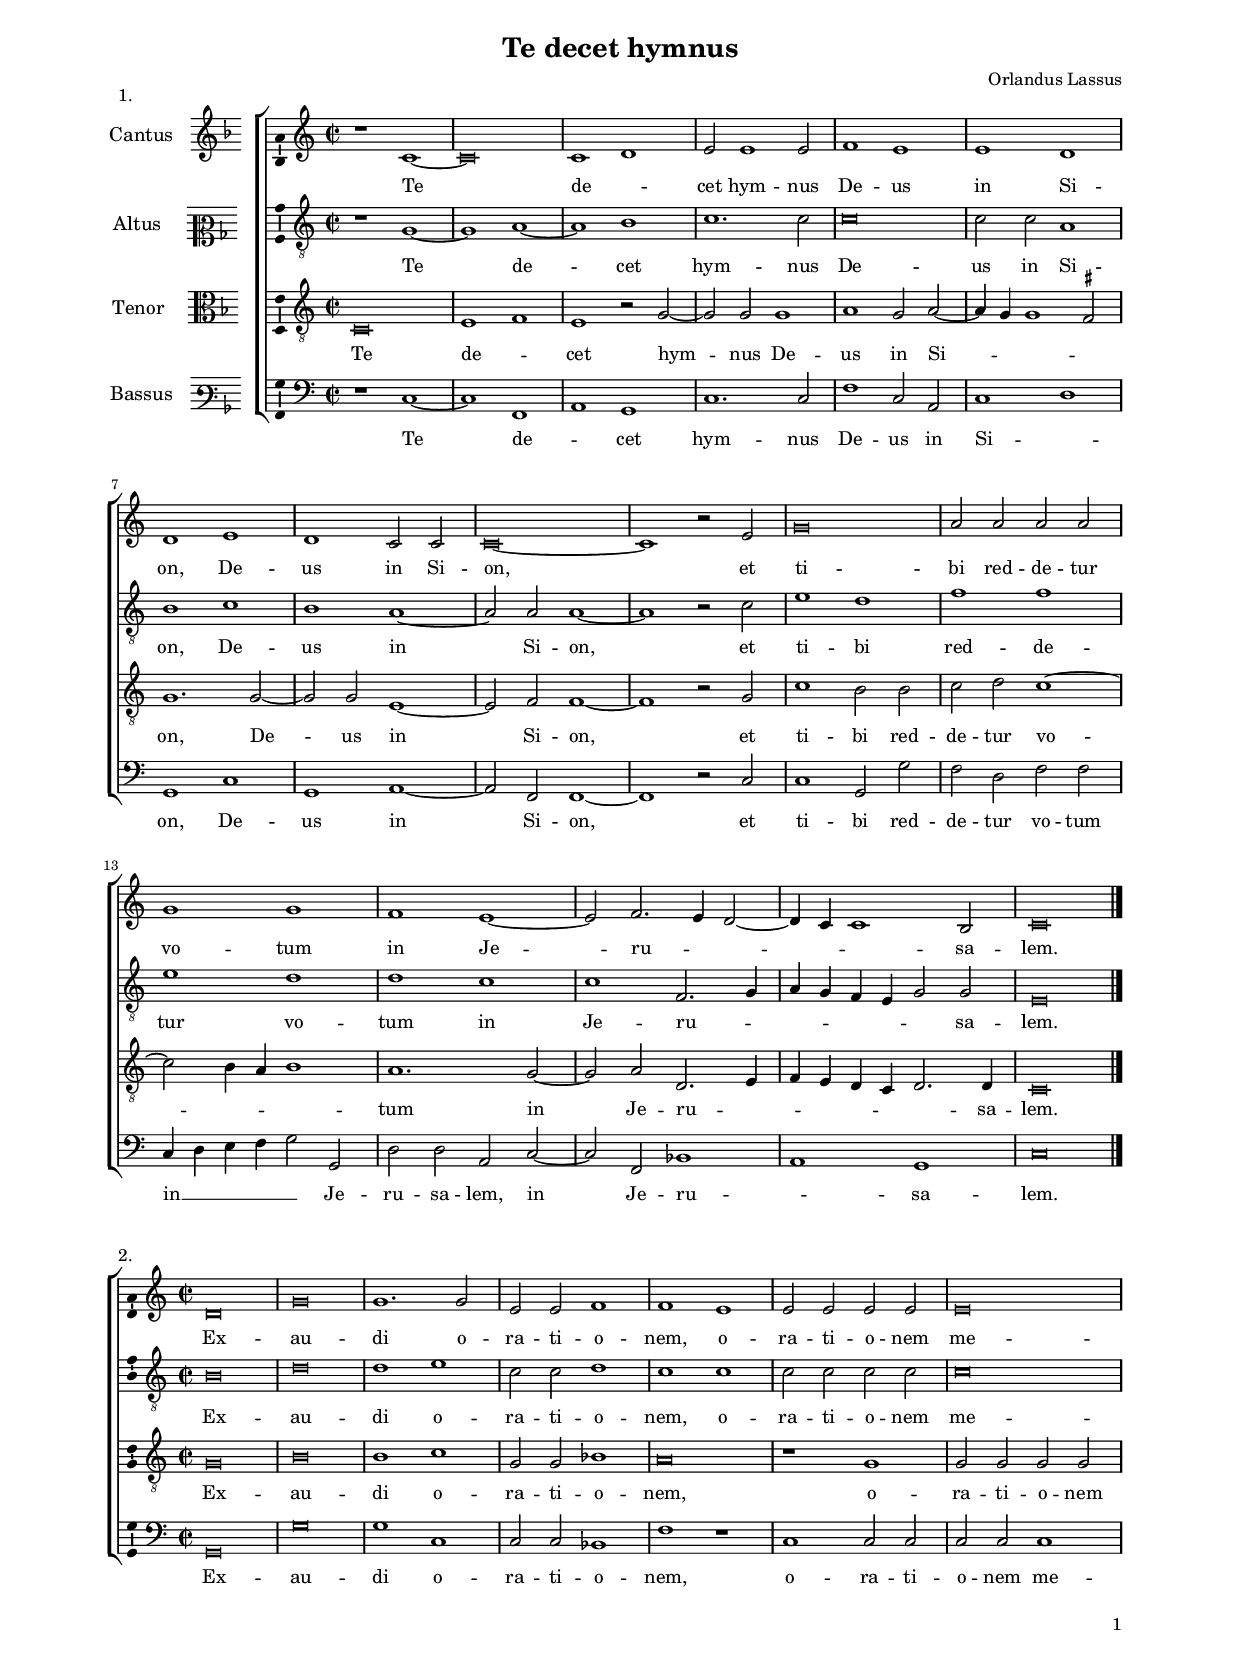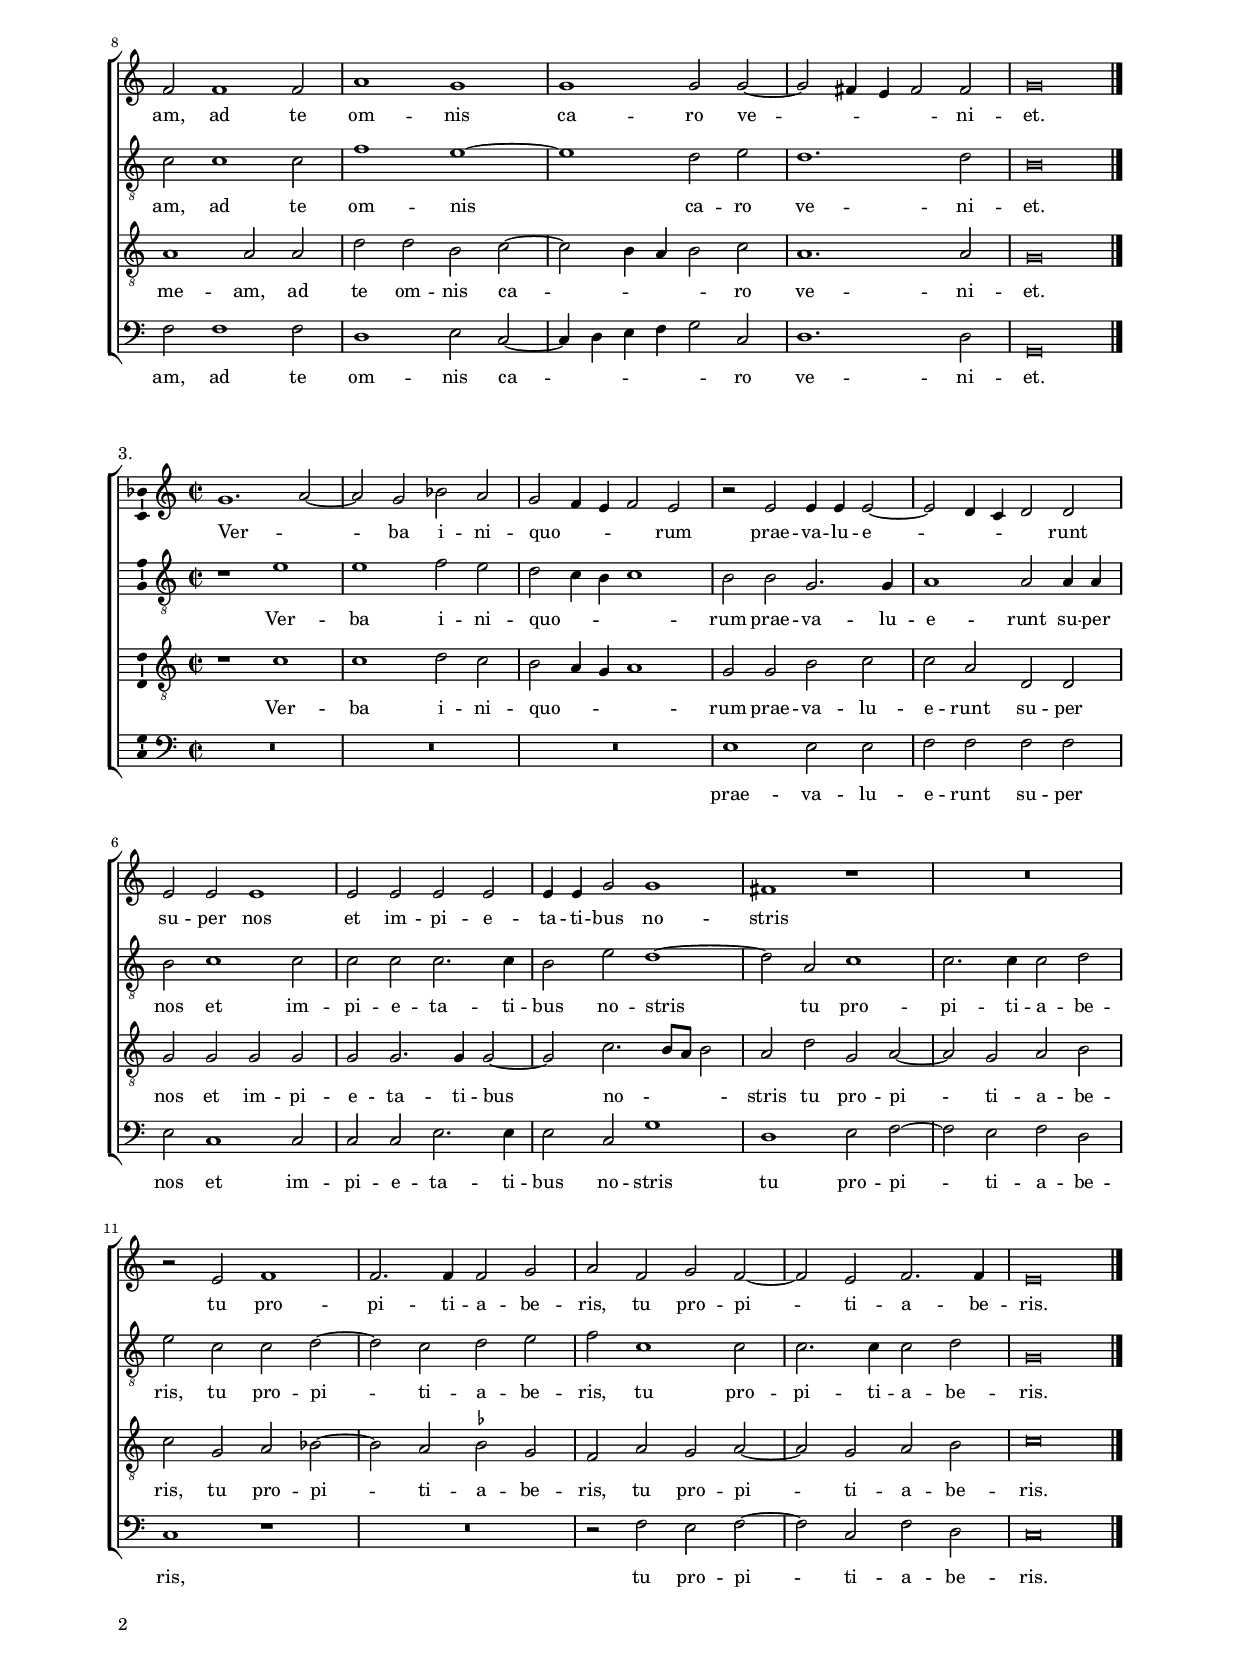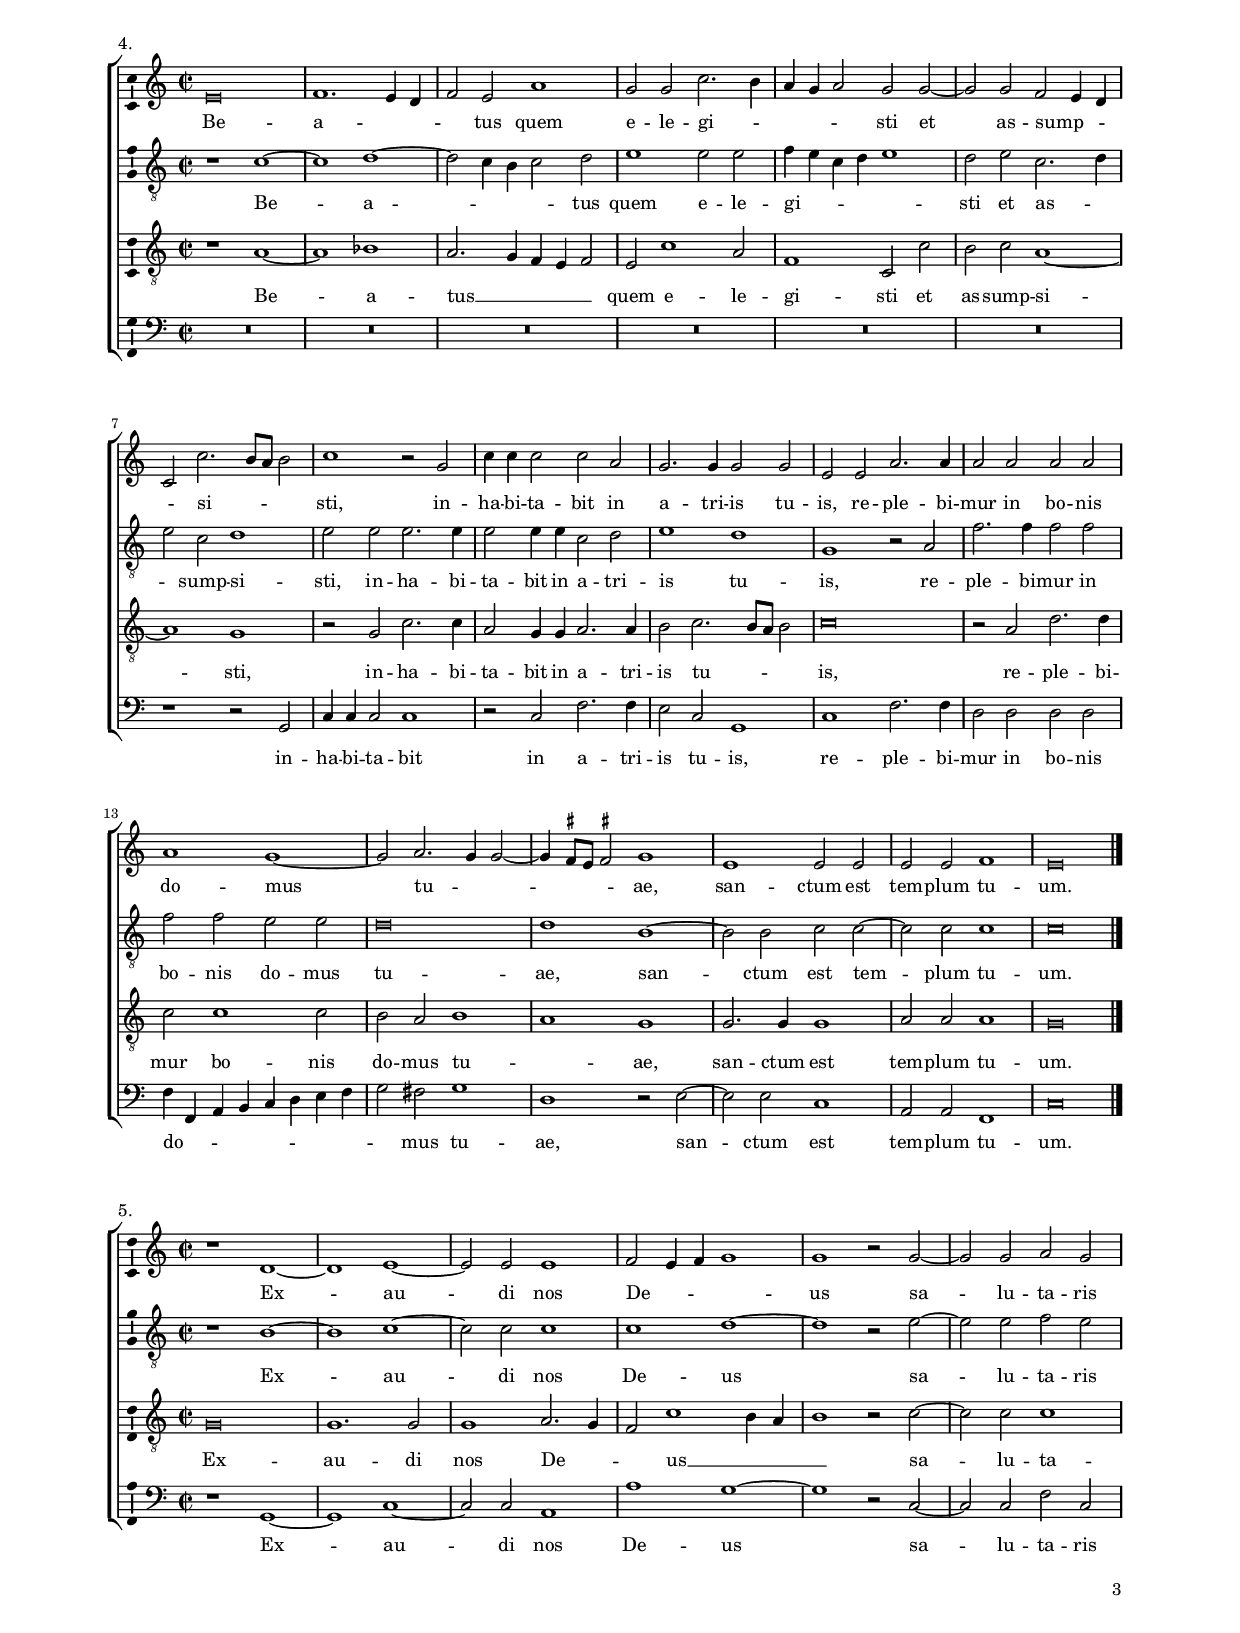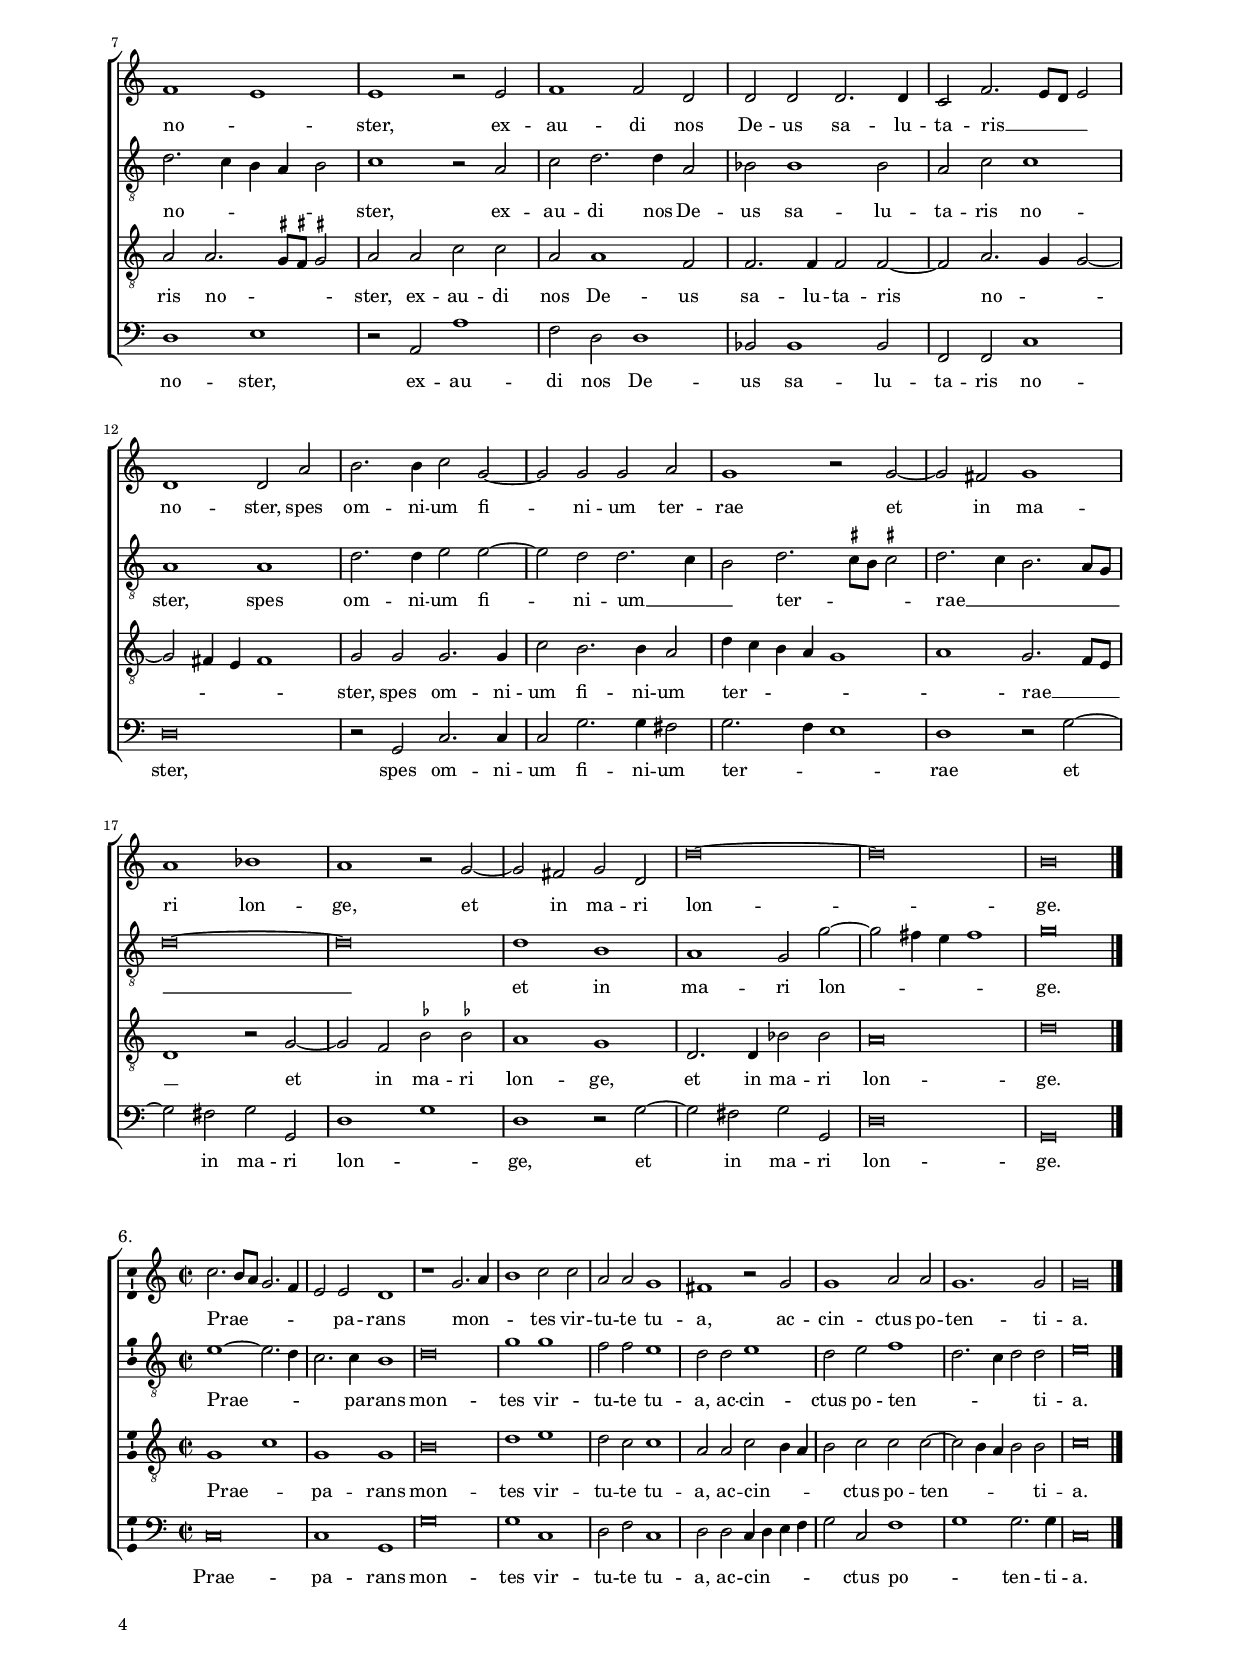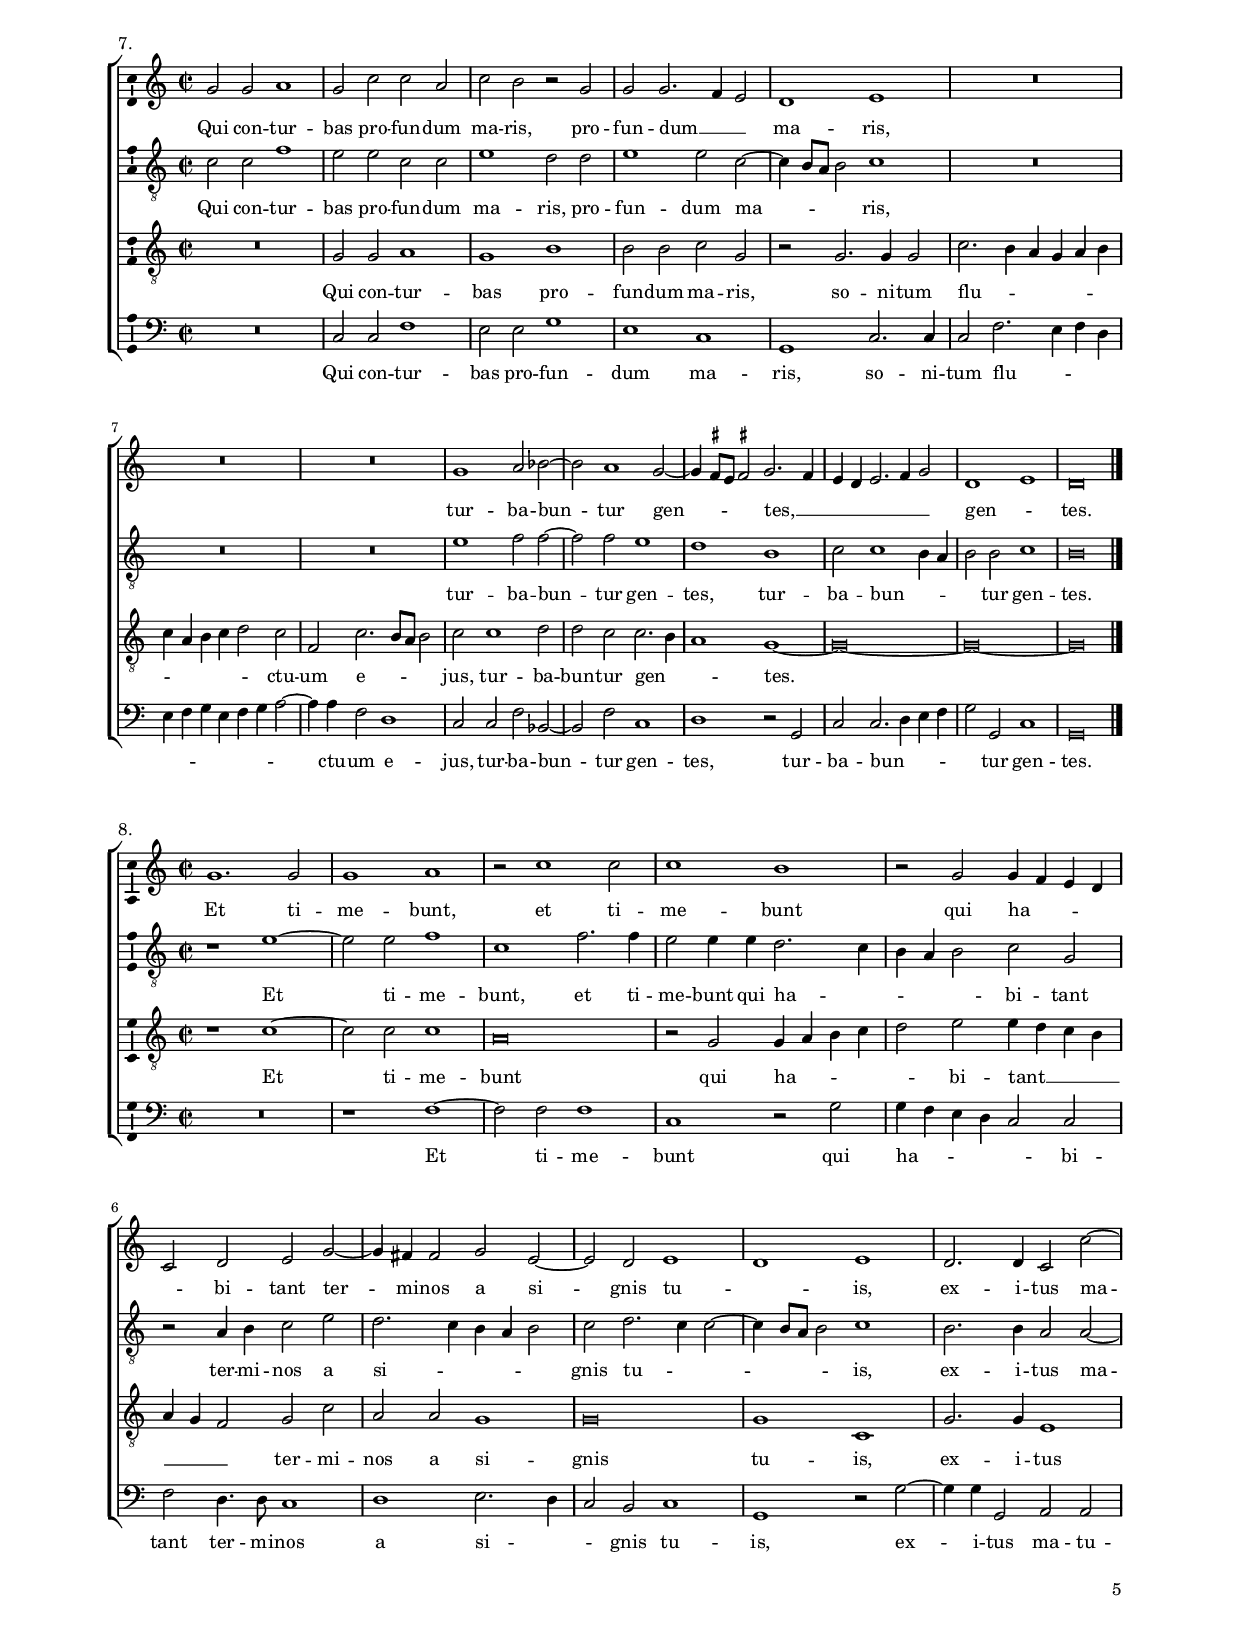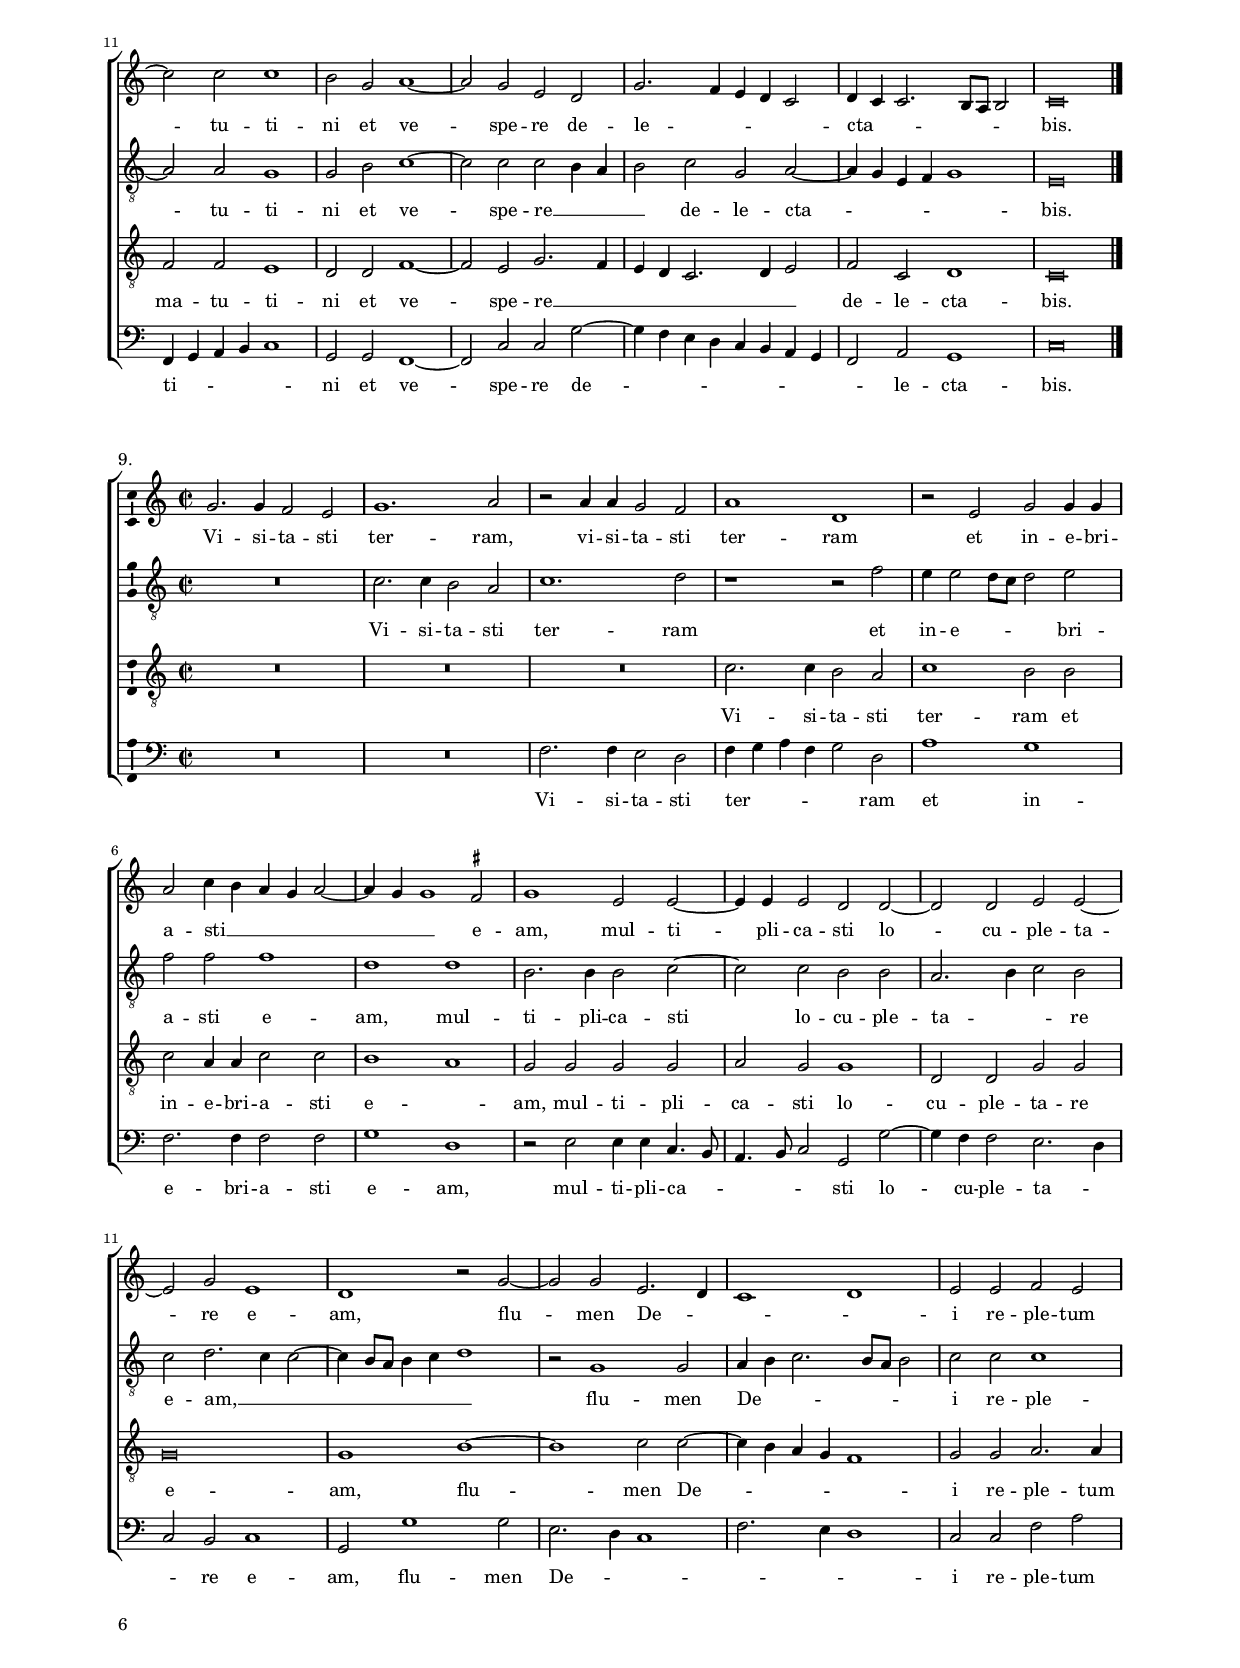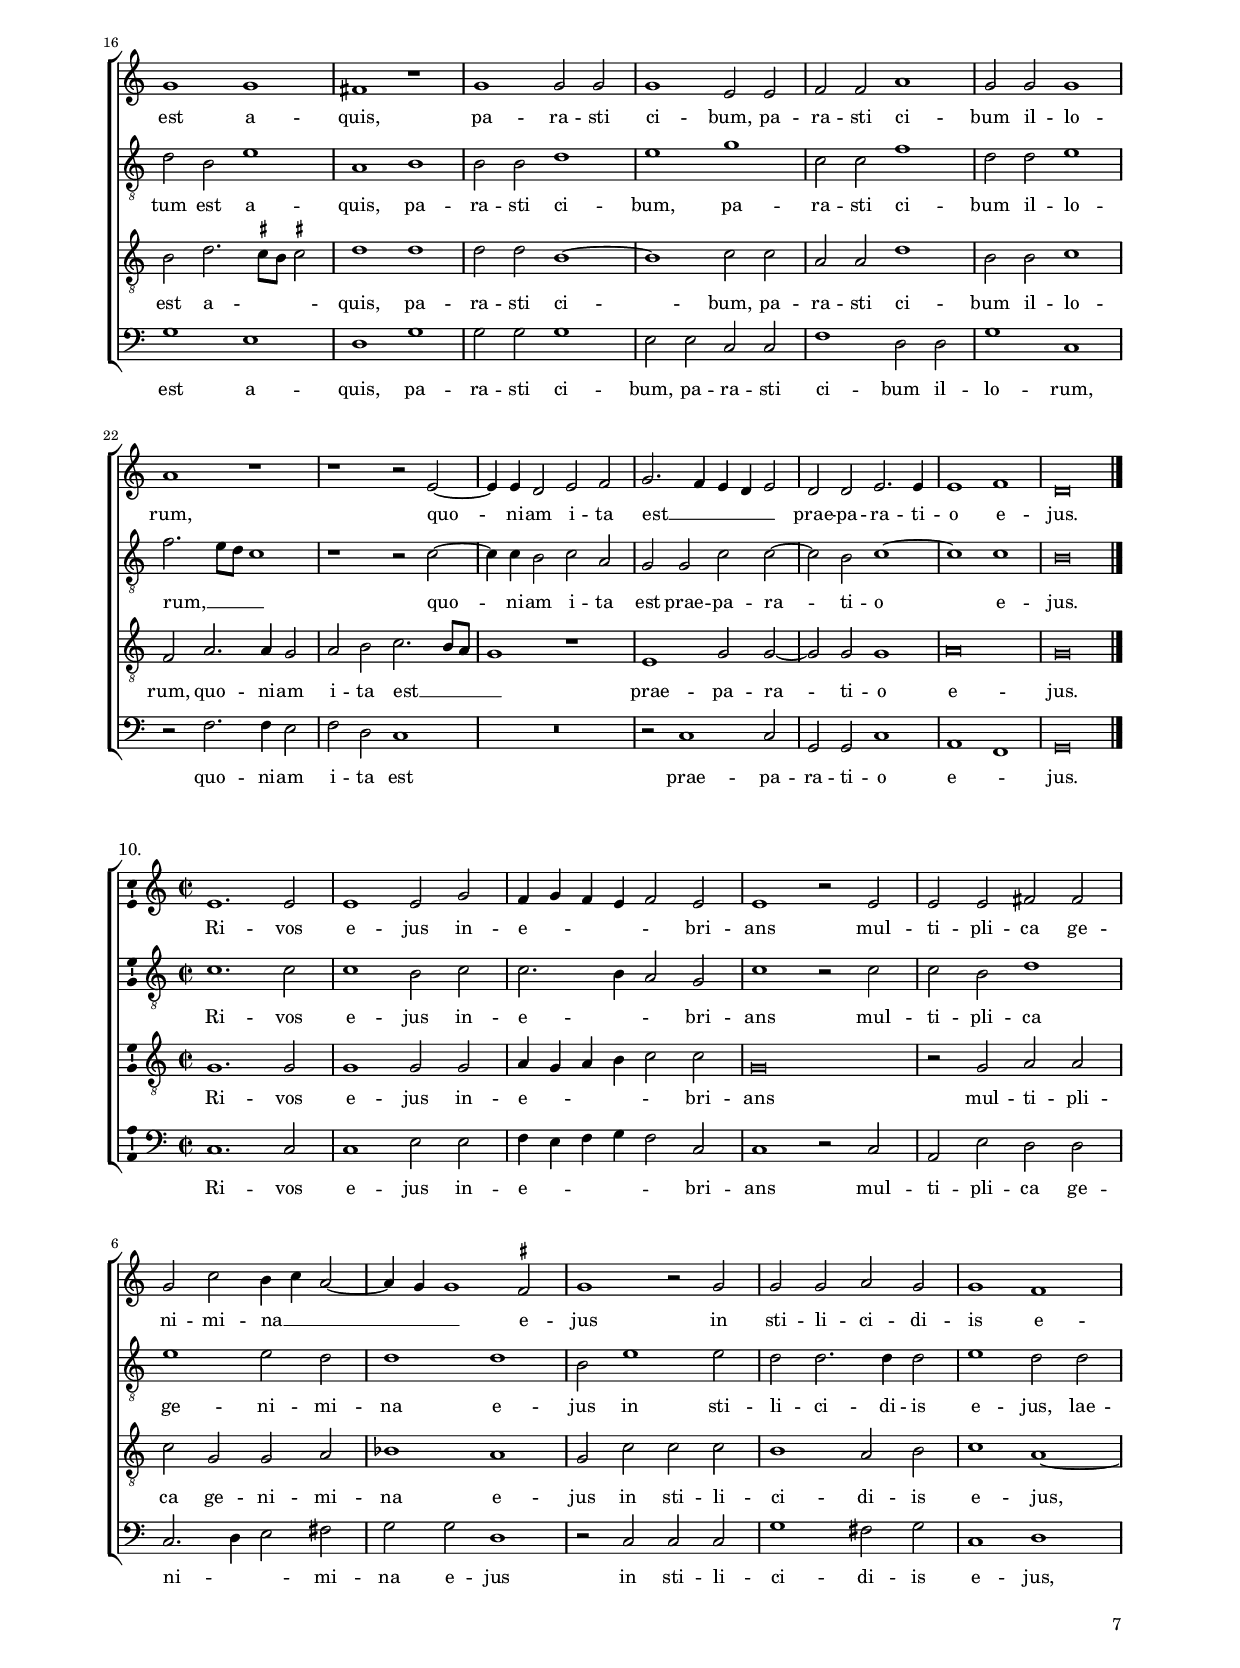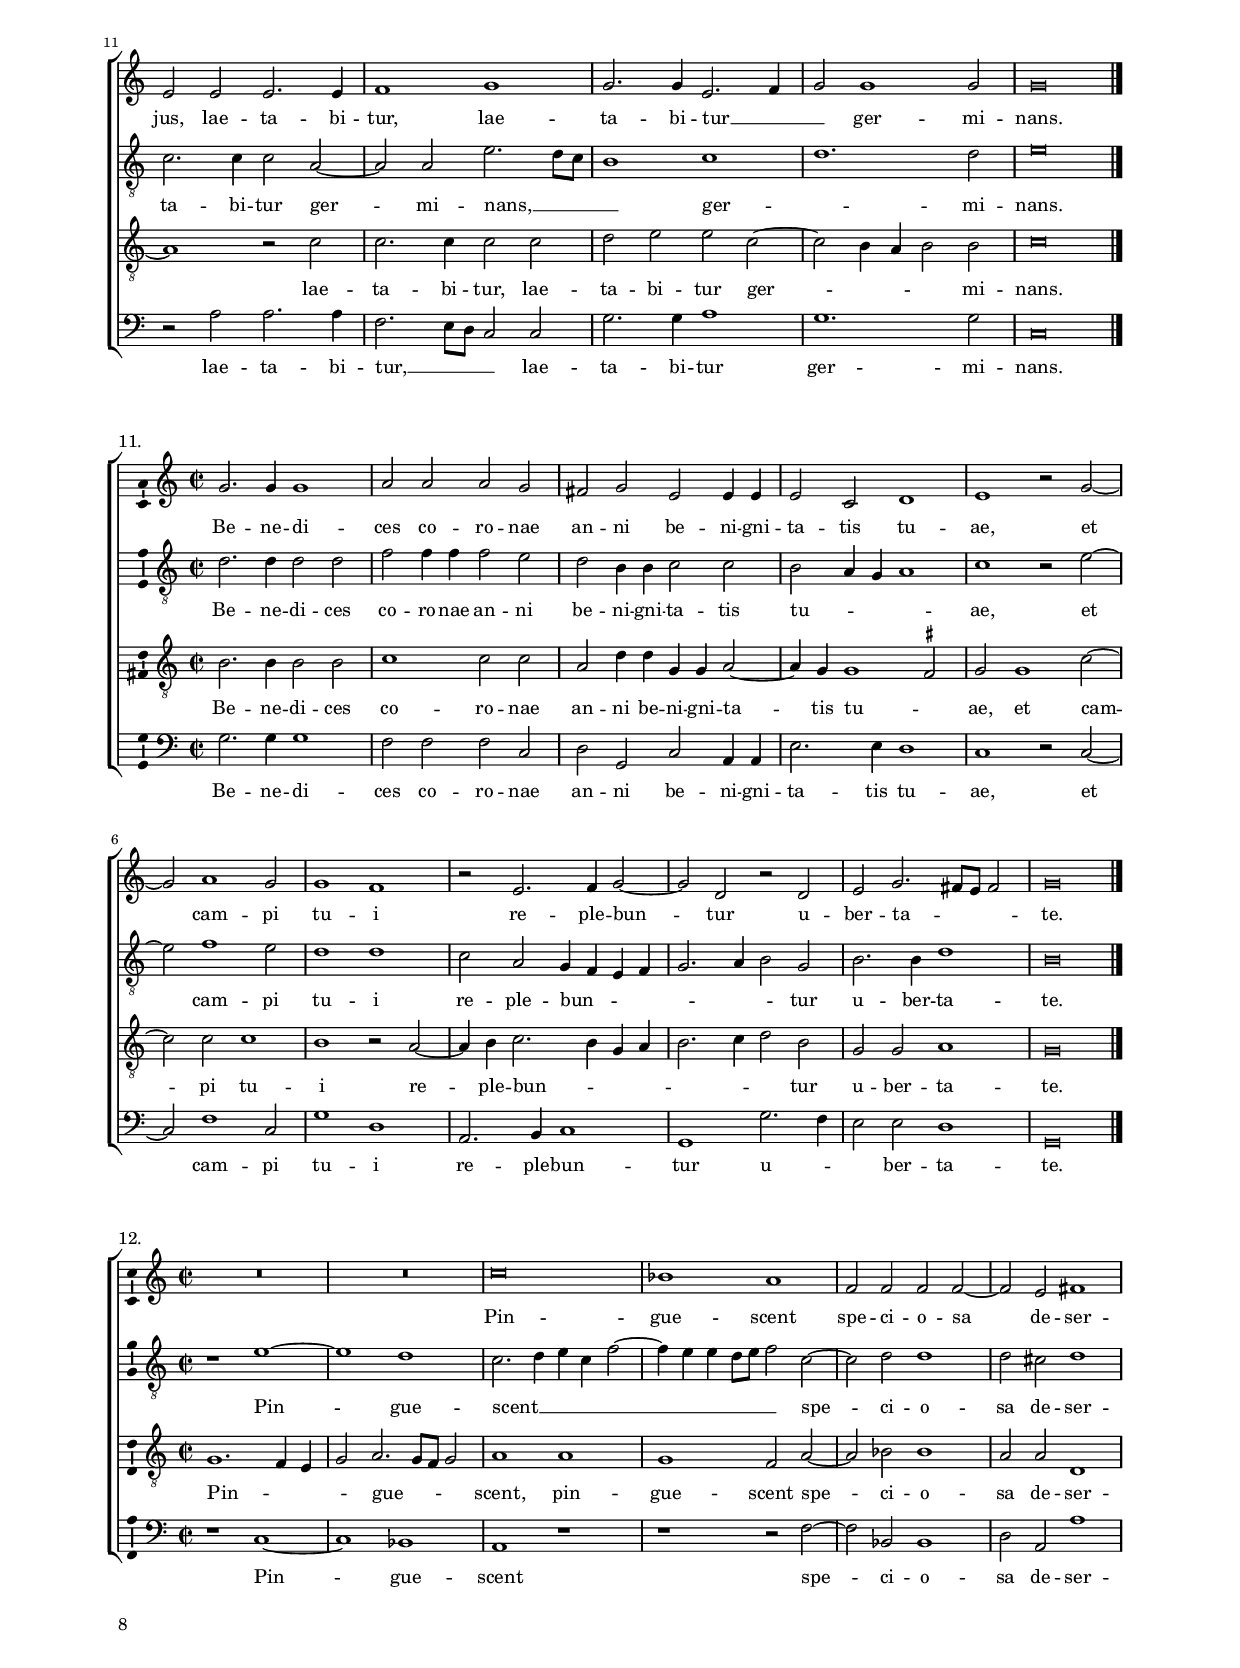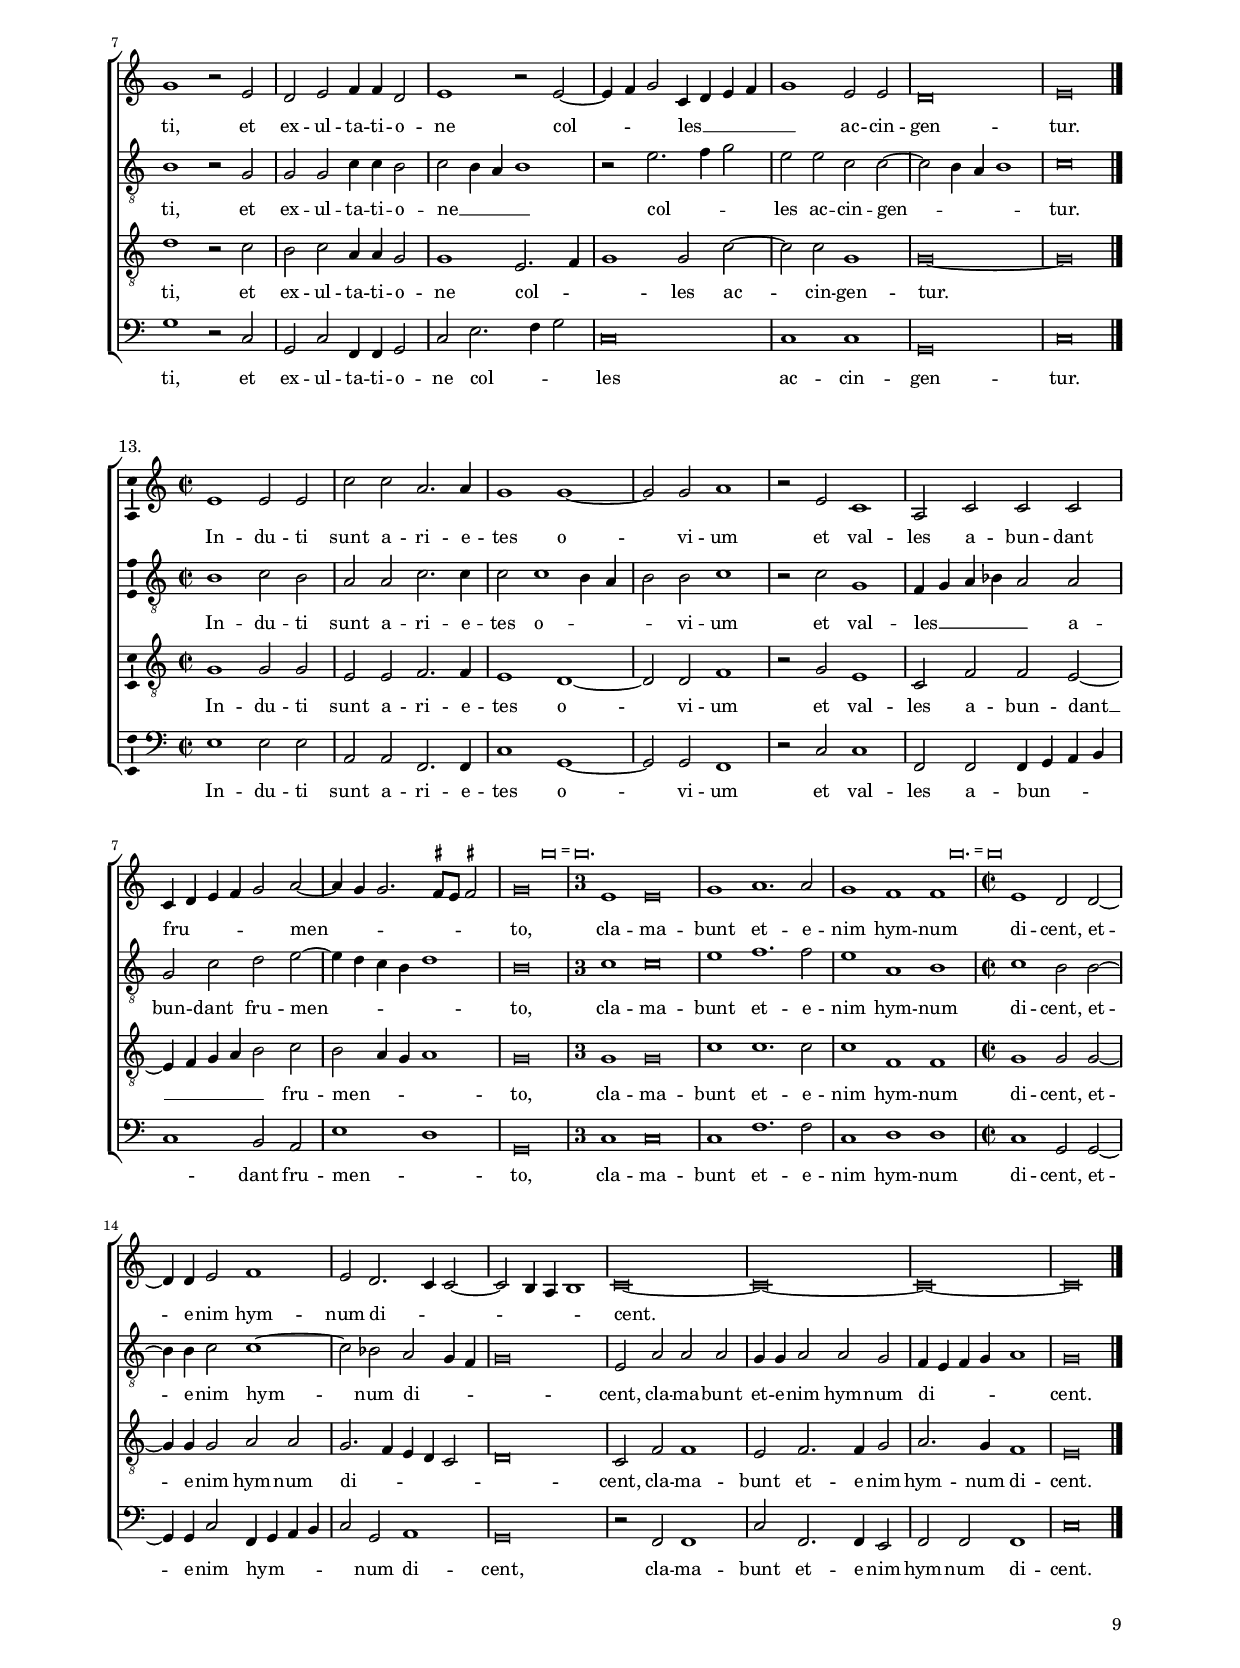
\version "2.22.0"
\include "deutsch.ly"
#(set-global-staff-size 15)
#(ly:set-option 'point-and-click #f)


\header
{
  title="Te decet hymnus"
  composer="Orlandus Lassus"
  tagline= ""
}
	
	ficta = { \once \set suggestAccidentals = ##t }
	
	forget = #(define-music-function (music) (ly:music?) #{
		\accidentalStyle forget
		$music
		\accidentalStyle default
		#})


\paper
	{
	top-margin = 1.6 \cm
	bottom-margin = 1 \cm
	left-margin = 2 \cm
	right-margin = 2 \cm
	ragged-bottom = ##f
	ragged-last-bottom = ##t
	print-page-number = ##f
    score-system-spacing = #'((basic-distance . 17) (minimum-distance . 14) (padding . 6) (strechability . 250))
	system-system-spacing = #'((basic-distance . 17) (minimum-distance . 14) (padding . 6) (strechability . 250))
    system-score-spacing = #'((basic-distance . 17) (minimum-distance . 14) (padding . 6) (strechability . 250))
%	scoreTitleMarkup = \markup { \fill-line  { \null \fontsize #2 \bold \fromproperty #'header:piece \fromproperty #'header:opus } }
    oddFooterMarkup=\markup   \fill-line { "" \fromproperty #'page:page-number-string }
    evenFooterMarkup=\markup  \fill-line { \fromproperty #'page:page-number-string "" }
    last-bottom-spacing = #'((basic-distance . 12) (minimum-distance . 7) (padding . 4))
	systems-per-page = 4
    page-count = 9
%	min-systems-per-page = 3
	}

global = {
	\key f \major
	\time 2/2 \set Score.measureLength = #(ly:make-moment 2/1)
	\skip 1*2*17 \bar "|."
	}
	

incipitcantus = \markup { \score {
	{
	\set Staff.instrumentName = \markup { \fontsize #1 "Cantus" }
	\key f \major
	\clef violin
	s4 \bar ""
	}
	\layout  {
	raggedright = ##t
	indent = 1.6 \cm
	line-width = 2.2 \cm
	\context { \Staff \remove Time_signature_engraver }
	\override Staff.Clef.Y-extent = #'(0 . 0)
	}} \hspace #1 }
      
      
incipitaltus = \markup { \score {
	{
	\set Staff.instrumentName = \markup { \fontsize #1 "Altus" }
	\key f \major
	\clef mezzosoprano
	s4 \bar ""
	}
	\layout  {
	raggedright = ##t
	indent = 1.6 \cm
	line-width = 2.2 \cm
	\context { \Staff \remove Time_signature_engraver }
	\override Staff.Clef.Y-extent = #'(0 . 0)
	}} \hspace #1 }


incipittenor = \markup { \score {
	{
	\set Staff.instrumentName = \markup { \fontsize #1 "Tenor" }
	\key f \major
	\clef alto
	s4 \bar ""
	}
	\layout  {
	raggedright = ##t
	indent = 1.6 \cm
	line-width = 2.2 \cm
	\context { \Staff \remove Time_signature_engraver }
	\override Staff.Clef.Y-extent = #'(0 . 0)
	}} \hspace #1 }
      
      
incipitbassus = \markup { \score {
	{
	\set Staff.instrumentName = \markup { \fontsize #1 "Bassus" }
	\key f \major
	\clef varbaritone
	s4 \bar ""
	}
	\layout  {
	raggedright = ##t
	indent = 1.6 \cm
	line-width = 2.2 \cm
	\context { \Staff \remove Time_signature_engraver }
	\override Staff.Clef.Y-extent = #'(0 . 0)
	}} \hspace #1 }


cantus =  \relative c''
	{
	r1 f,~
	f\breve
	f1 g
	a2 a1 a2
%5
	b1 a |
	a1 g
	g1 a
	g1 f2 f
	f\breve~
%10
	f1 r2 a |
	c\breve
	d2 d d d
	c1 c
	b1 a~
%15
	a2 b2. a4 g2~ |
	g4 f f1 e2
	f\breve |
	}


altus =  \relative c'
    {
	r1 c~
	c1 d~
	d1 e
	f1. f2
%5
	f\breve |
	f2 f d1
	e1 f
	e1 d~
	d2 d d1~
%10
	d1 r2 f |
	a1 g
	b1 b
	a1 g
	g1 f
%15
	f1 b,2. c4 |
	d4 c b a c2 c
	a\breve |
	}


tenor =  \relative c'
	{
	f,\breve
	a1 b
	a1 r2 c~
	c2 c c1
%5
	d1 c2 d~ |
	d4 c c1 \ficta h2
	c1. c2~
	c2 c a1~
	a2 b b1~
%10
	b1 r2 c |
	f1 e2 e
	f2 g f1~
	f2 e4 d e1
	d1. c2~
%15
	c2 d g,2. a4 |
	b4 a g f g2. g4
	f\breve |
	}


bassus  =  \relative c
	{
	r1 f~
	f1 b,
	d1 c
	f1. f2
%5
	b1 f2 d |
	f1 g
	c,1 f
	c1 d~
	d2 b b1~
%10
	b1 r2 f' |
	f1 c2 c'
	b2 g b b
	f4 g a b c2 c,
	g'2 g d f~
%15
	f2 b, es1 |
	d1 c
	f\breve |
	}


lyricscantus = \lyricmode {
	Te de -- _ cet hym -- nus De -- us in Si -- on,
        De -- us in Si -- on,
        et ti -- bi red -- de -- tur vo -- tum in Je -- ru -- _ _ _ _ sa -- lem.
	}


lyricsaltus = \lyricmode {
	Te de -- cet hym -- nus De -- us in Si -- on,
        De -- us in Si -- on,
        et ti -- bi red -- de -- tur vo -- tum in Je -- ru -- _ _ _ _ _ _ sa -- lem.
	}


lyricstenor = \lyricmode {
	Te de -- _ cet hym -- nus De -- us in Si -- _ _ _ on,
        De -- us in Si -- on,
        et ti -- bi red -- de -- tur vo -- _ _ _ tum in Je -- ru -- _ _ _ _ _ _ sa -- lem.
	}


lyricsbassus = \lyricmode {
	Te de -- _ cet hym -- nus De -- us in Si -- _ on,
        De -- us in Si -- on,
        et ti -- bi red -- de -- tur vo -- tum in __ _ _ _ _ Je -- ru -- sa -- lem,
        in Je -- ru -- _ sa -- lem.
	}


\score
{  
    \transpose f c {
	\new ChoirStaff \with { \override StaffGrouper.staff-staff-spacing.basic-distance = #12 }
	<<

	\new Staff << \global
	\new Voice="v1" {
		\set Staff.instrumentName=\incipitcantus
		\set Staff.midiInstrument = "reed organ"
		\clef violin
		\cantus }
	\new Lyrics \lyricsto "v1" {\lyricscantus }
	>>


	\new Staff << \global
	\new Voice="v2" {
		\set Staff.instrumentName=\incipitaltus
		\set Staff.midiInstrument = "reed organ"
		\clef "G_8"
		\altus}
	\new Lyrics \lyricsto "v2" {\lyricsaltus }
	>>


	\new Staff << \global
	\new Voice="v3" {
		\set Staff.instrumentName=\incipittenor
		\set Staff.midiInstrument = "reed organ"
		\clef "G_8"
		\tenor }
	\new Lyrics \lyricsto "v3" {\lyricstenor }
	>>

	
	\new Staff << \global
	\new Voice="v4" {
		\set Staff.instrumentName=\incipitbassus
		\set Staff.midiInstrument = "reed organ"
		\clef bass
		\bassus }
	\new Lyrics \lyricsto "v4" {\lyricsbassus}
	>>

	>>
	} % transpose

	\layout
	{
	indent = 2.5 \cm
	\context { \Staff \override TimeSignature.break-visibility = #end-of-line-invisible }
    \context { \Lyrics \override VerticalAxisGroup.nonstaff-relatedstaff-spacing.padding = #1.5 }
    \context { \Staff \consists "Ambitus_engraver" }
	\context { \Score \override BarNumber.padding = #2 }
	\context { \Voice \override NoteHead.style = #'baroque }
	}

	\header { piece = "1." }

\midi
	{
    \tempo 2 = 90
	}

}

%%%%%%%%%%%%%%%%%%%%   2. EXAUDI ORATIONEM MEAM


global = {
	\key f \major
	\time 2/2 \set Score.measureLength = #(ly:make-moment 2/1)
	\skip 1*2*12 \bar "|."
	}


cantus =  \relative c''
	{
	g\breve
	c\breve
	c1. c2
	a2 a b1
%5
	b1 a |
	a2 a a a
	a\breve
	b2 b1 b2
	d1 c
%10
	c1 c2 c~ |
	c2 h4 a h2 h
	c\breve |
	}


altus =  \relative c'
    {
	e\breve
	g\breve
	g1 a
	f2 f g1
%5
	f1 f |
	f2 f f f
	f\breve
	f2 f1 f2
	b1 a~
%10
	a1 g2 a |
	g1. g2
	e\breve |
	}


tenor =  \relative c'
	{
	c\breve
	e\breve
	e1 f
	c2 c es1
%5
	d\breve |
	r1 c
	c2 c c c
	d1 d2 d
	g2 g e f~
%10
	f2 e4 d e2 f |
	d1. d2
	c\breve |
	}


bassus  =  \relative c
	{
	c\breve
	c'\breve
	c1 f,
	f2 f es1
%5
	b'1 r |
	f1 f2 f
	f2 f f1
	b2 b1 b2
	g1 a2 f~
%10
	f4 g a b c2 f, |
	g1. g2
	c,\breve |
	}


lyricscantus = \lyricmode {
	Ex -- au -- di o -- ra -- ti -- o -- nem,
        o -- ra -- ti -- o -- nem me -- am,
        ad te om -- nis ca -- ro ve -- _ _ _ ni -- et.
	}


lyricsaltus = \lyricmode {
	Ex -- au -- di o -- ra -- ti -- o -- nem,
        o -- ra -- ti -- o -- nem me -- am,
        ad te om -- nis ca -- ro ve -- ni -- et.
	}


lyricstenor = \lyricmode {
	Ex -- au -- di o -- ra -- ti -- o -- nem,
        o -- ra -- ti -- o -- nem me -- am,
        ad te om -- nis ca -- _ _ _ ro ve -- ni -- et.
	}


lyricsbassus = \lyricmode {
	Ex -- au -- di o -- ra -- ti -- o -- nem,
        o -- ra -- ti -- o -- nem me -- am,
        ad te om -- nis ca -- _ _ _ _ ro ve -- ni -- et.
	}


\score
{  
    \transpose f c {
	\new ChoirStaff \with { \override StaffGrouper.staff-staff-spacing.basic-distance = #12 }
	<<

	\new Staff <<\global
	\new Voice="v1" {
	  %\set Staff.instrumentName="S"
		\set Staff.midiInstrument = "reed organ"
		\clef violin
		\cantus }
	\new Lyrics \lyricsto "v1" {\lyricscantus }
	>>


	\new Staff << \global
	\new Voice="v2" {
	  %\set Staff.instrumentName="A"
		\set Staff.midiInstrument = "reed organ"
		\clef "G_8" 
		\altus}
	\new Lyrics \lyricsto "v2" {\lyricsaltus }
	>>


	\new Staff <<\global
	\new Voice="v3" {
	  %\set Staff.instrumentName="T"
		\set Staff.midiInstrument = "reed organ"
		\clef "G_8"
		\tenor }
	\new Lyrics \lyricsto "v3" {\lyricstenor }
	>>


	\new Staff <<\global
	\new Voice="v4" {
	  %\set Staff.instrumentName="B"
		\set Staff.midiInstrument = "reed organ"
		\clef bass
		\bassus }
	\new Lyrics \lyricsto "v4" {\lyricsbassus}
	>>
	
	>>
	} % transpose

	\layout
	{
	indent = 0 \cm
	\context { \Staff \override TimeSignature.break-visibility = #end-of-line-invisible }
        \context { \Lyrics \override VerticalAxisGroup.nonstaff-relatedstaff-spacing.padding = #1.5 }
	\context { \Staff \consists "Ambitus_engraver" }
	\context { \Score \override BarNumber.padding = #2 }
	\context { \Voice \override NoteHead.style = #'baroque }
	}

	\header { piece = \markup { \vspace #2 "2."} }

\midi
	{
    	\tempo 2 = 90
	}
	
}


%%%%%%%%%%%%%%%%%%%%   3. VERBA INIQUORUM PRAEVALUERUNT


global = {
	\key f \major
	\time 2/2 \set Score.measureLength = #(ly:make-moment 2/1)
	\skip 1*2*15 \bar "|."
	}


cantus =  \relative c''
	{
	c1. d2~
	d2 c es d
	c2 b4 a b2 a
	r2 a a4 a a2~
%5
	a2 g4 f g2 g |
	a2 a a1
	a2 a a a
	a4 a c2 c1
	h1 r
%10
	R\breve |
	r2 a b1
	b2. b4 b2 c
	d2 b c b~
	b2 a b2. b4
%15
	a\breve |
	}


altus =  \relative c'
    {
	r1 a'
	a1 b2 a
	g2 f4 e f1
	e2 e c2. c4
%5
	d1 d2 d4 d |
	e2 f1 f2
	f2 f f2. f4
	e2 a g1~
	g2 d f1
%10
	f2. f4 f2 g |
	a2 f f g~
	g2 f g a
	b2 f1 f2
	f2. f4 f2 g
%15
	c,\breve |
	}


tenor =  \relative c'
	{
	r1 f
	f1 g2 f
	e2 d4 c d1
	c2 c e f
%5
	f2 d g, g |
	c2 c c c
	c2 c2. c4 c2~
	c2 f2. e8 d e2
	d2 g c, d~
%10
	d2 c d e |
	f2 c d es~
	es2 d \ficta es! c
	b2 d c d~
	d2 c d e
%15
	f\breve |
	}


bassus  =  \relative c
	{
	R\breve
	R\breve
	R\breve
	a'1 a2 a
%5
        b2 b b b |
	a2 f1 f2
	f2 f a2. a4
	a2 f c'1
	g1 a2 b~
%10
	b2 a b g |
	f1 r
	R\breve
	r2 b a b~
	b2 f b g
%15
	f\breve |
	}


lyricscantus = \lyricmode {
	Ver -- _ ba i -- ni -- quo -- _ _ _ rum prae -- va -- lu -- e -- _ _ _ runt su -- per nos
        et im -- pi -- e -- ta -- ti -- bus no -- stris
        tu pro -- pi -- ti -- a -- be -- ris,
        tu pro -- pi -- ti -- a -- be -- ris.
	}


lyricsaltus = \lyricmode {
	Ver -- ba i -- ni -- quo -- _ _ _ rum prae -- va -- lu -- e -- runt su -- per nos
        et im -- pi -- e -- ta -- ti -- bus no -- stris
        tu pro -- pi -- ti -- a -- be -- ris,
        tu pro -- pi -- ti -- a -- be -- ris,
        tu pro -- pi -- ti -- a -- be -- ris.
	}


lyricstenor = \lyricmode {
	Ver -- ba i -- ni -- quo -- _ _ _ rum prae -- va -- lu -- e -- runt su -- per nos
        et im -- pi -- e -- ta -- ti -- bus no -- _ _ _ stris
        tu pro -- pi -- ti -- a -- be -- ris,
        tu pro -- pi -- ti -- a -- be -- ris,
        tu pro -- pi -- ti -- a -- be -- ris.
	}


lyricsbassus = \lyricmode {
	prae -- va -- lu -- e -- runt su -- per nos
        et im -- pi -- e -- ta -- ti -- bus no -- stris
        tu pro -- pi -- ti -- a -- be -- ris,
        tu pro -- pi -- ti -- a -- be -- ris.
	}


\score
{  
    \transpose f c {
	\new ChoirStaff \with { \override StaffGrouper.staff-staff-spacing.basic-distance = #12 }
	<<

	\new Staff <<\global
	\new Voice="v1" {
	  %\set Staff.instrumentName="S"
		\set Staff.midiInstrument = "reed organ"
		\clef violin
		\cantus }
	\new Lyrics \lyricsto "v1" {\lyricscantus }
	>>


	\new Staff << \global
	\new Voice="v2" {
	  %\set Staff.instrumentName="A"
		\set Staff.midiInstrument = "reed organ"
		\clef "G_8" 
		\altus}
	\new Lyrics \lyricsto "v2" {\lyricsaltus }
	>>


	\new Staff <<\global
	\new Voice="v3" {
	  %\set Staff.instrumentName="T"
		\set Staff.midiInstrument = "reed organ"
		\clef "G_8"
		\tenor }
	\new Lyrics \lyricsto "v3" {\lyricstenor }
	>>


	\new Staff <<\global
	\new Voice="v4" {
	  %\set Staff.instrumentName="B"
		\set Staff.midiInstrument = "reed organ"
		\clef bass
		\bassus }
	\new Lyrics \lyricsto "v4" {\lyricsbassus}
	>>
	
	>>
	} % transpose

	\layout
	{
	indent = 0 \cm
	\context { \Staff \override TimeSignature.break-visibility = #end-of-line-invisible }
        \context { \Lyrics \override VerticalAxisGroup.nonstaff-relatedstaff-spacing.padding = #1.5 }
	\context { \Staff \consists "Ambitus_engraver" }
	\context { \Score \override BarNumber.padding = #2 }
	\context { \Voice \override NoteHead.style = #'baroque }
	}

	\header { piece = \markup { \vspace #2 "3."} }

\midi
	{
    	\tempo 2 = 90
	}
	
}

%%%%%%%%%%%%%%%%%%%%   4. BEATUS QUEM ELEGISTI


global = {
	\key f \major
	\time 2/2 \set Score.measureLength = #(ly:make-moment 2/1)
	\skip 1*2*18 \bar "|."
	}


cantus =  \relative c''
	{
	a\breve
	b1. a4 g
	b2 a d1
	c2 c f2. e4
%5
	d4 c d2 c c~ |
	c2 c b a4 g
	f2 f'2. e8 d e2
	f1 r2 c
	f4 f f2 f d
%10
	c2. c4 c2 c |
	a2 a d2. d4
	d2 d d d
	d1 c~
	c2 d2. c4 c2~
%15
	c4 \ficta h8 a \ficta h!2 c1 |
	a1 a2 a
	a2 a b1
	a\breve |
	}


altus =  \relative c'
    {
	r1 f~
	f1 g~
	g2 f4 e f2 g
	a1 a2 a
%5
	b4 a f g a1 |
	g2 a f2. g4
	a2 f g1
	a2 a a2. a4
	a2 a4 a f2 g
%10
	a1 g |
	c,1 r2 d
	b'2. b4 b2 b
	b2 b a a
	g\breve
%15
	g1 e~ |
	e2 e f f~
	f2 f f1
	f\breve |
	}


tenor =  \relative c'
	{
	r1 d~
	d1 es
	d2. c4 b a b2
	a2 f'1 d2
%5
	b1 f2 f' |
	e2 f d1~
	d1 c
	r2 c f2. f4
	d2 c4 c d2. d4
%10
	e2 f2. e8 d e2 |
	f\breve
	r2 d g2. g4
	f2 f1 f2
	e2 d e1
%15
	d1 c |
	c2. c4 c1
	d2 d d1
	c\breve |
	}


bassus  =  \relative c
	{
	R\breve
	R\breve
	R\breve
	R\breve
%5
	R\breve |
	R\breve
	r1 r2 c
	f4 f f2 f1
	r2 f b2. b4
%10
	a2 f c1 |
	f1 b2. b4
	g2 g g g
	b4 b, d e f g a b
	c2 h c1
%15
	g1 r2 a~ |
	a2 a f1
	d2 d b1
	f'\breve |
	}


lyricscantus = \lyricmode {
	Be  -- a -- _ _ _ tus quem e -- le -- gi -- _ _ _ _ sti et as -- sump -- _ _ _ si -- _ _ _ sti,
        in -- ha -- bi -- ta -- bit in a -- tri -- is tu -- is,
        re -- ple -- bi -- mur in bo -- nis do -- mus tu -- _ _ _ _ _ ae,
        san -- ctum est tem -- plum tu -- um.
	}


lyricsaltus = \lyricmode {
	Be  -- a -- _ _ _ tus quem e -- le -- gi -- _ _ _ _ sti et as -- _ _ sump -- si -- sti,
        in -- ha -- bi -- ta -- bit in a -- tri -- is tu -- is,
        re -- ple -- bi -- mur in bo -- nis do -- mus tu -- ae,
        san -- ctum est tem -- plum tu -- um.
	}


lyricstenor = \lyricmode {
	Be  -- a -- tus __ _ _ _ _ quem e -- le -- gi -- sti et as -- sump -- si -- sti,
        in -- ha -- bi -- ta -- bit in a -- tri -- is tu -- _ _ _ is,
        re -- ple -- bi -- mur bo -- nis do -- mus tu -- _ ae,
        san -- ctum est tem -- plum tu -- um.
	}


lyricsbassus = \lyricmode {
	in -- ha -- bi -- ta -- bit in a -- tri -- is tu -- is,
        re -- ple -- bi -- mur in bo -- nis do -- _ _ _ _ _ _ _ _ mus tu -- ae,
        san -- ctum est tem -- plum tu -- um.
	}


\score
{  
    \transpose f c {
	\new ChoirStaff \with { \override StaffGrouper.staff-staff-spacing.basic-distance = #12 }
	<<

	\new Staff <<\global
	\new Voice="v1" {
	  %\set Staff.instrumentName="S"
		\set Staff.midiInstrument = "reed organ"
		\clef violin
		\cantus }
	\new Lyrics \lyricsto "v1" {\lyricscantus }
	>>


	\new Staff << \global
	\new Voice="v2" {
	  %\set Staff.instrumentName="A"
		\set Staff.midiInstrument = "reed organ"
		\clef "G_8" 
		\altus}
	\new Lyrics \lyricsto "v2" {\lyricsaltus }
	>>


	\new Staff <<\global
	\new Voice="v3" {
	  %\set Staff.instrumentName="T"
		\set Staff.midiInstrument = "reed organ"
		\clef "G_8"
		\tenor }
	\new Lyrics \lyricsto "v3" {\lyricstenor }
	>>


	\new Staff <<\global
	\new Voice="v4" {
	  %\set Staff.instrumentName="B"
		\set Staff.midiInstrument = "reed organ"
		\clef bass
		\bassus }
	\new Lyrics \lyricsto "v4" {\lyricsbassus}
	>>
	
	>>
	} % transpose

	\layout
	{
	indent = 0 \cm
	\context { \Staff \override TimeSignature.break-visibility = #end-of-line-invisible }
    \context { \Lyrics \override VerticalAxisGroup.nonstaff-relatedstaff-spacing.padding = #1.5 }
	\context { \Staff \consists "Ambitus_engraver" }
	\context { \Score \override BarNumber.padding = #2 }
	\context { \Voice \override NoteHead.style = #'baroque }
	}

	\header { piece = \markup { \vspace #2 "4."} }

\midi
	{
    	\tempo 2 = 90
	}
	
}


%%%%%%%%%%%%%%%%%%%%   5. EXAUDI NOS DEUS


global = {
	\key f \major
	\time 2/2 \set Score.measureLength = #(ly:make-moment 2/1)
	\skip 1*2*22 \bar "|."
	}


cantus =  \relative c''
	{
	r1 g~
	g1 a~
	a2 a a1
	b2 a4 b c1
%5
	c1 r2 c~ |
	c2 c d c
	b1 a
	a1 r2 a
	b1 b2 g
%10
	g2 g g2. g4 |
	f2 b2. a8 g a2
	g1 g2 d' 
	e2. e4 f2 c~
	c2 c c d
%15
	c1 r2 c~ |
	c2 h c1
	d1 es
	d1 r2 c~
	c2 h c g
%20
	g'\breve~
	g\breve
	e\breve |
	}


altus =  \relative c'
    {
	r1 e~
	e1 f~
	f2 f f1
	f1 g~
%5
	g1 r2 a~ |
	a2 a b a
	g2. f4 e d e2
	f1 r2 d
	f2 g2. g4 d2
%10
	es2 es1 es2 |
	d2 f f1
	d1 d
	g2. g4 a2 a~
	a2 g g2. f4
%15
	e2 g2. \ficta fis8 e \ficta fis!2 |
	g2. f4 e2. d8 c
	g'\breve~
	g\breve
	g1 e
%20
	d1 c2 c'~ |
	c2 h4 a h1
	c\breve |
	}


tenor =  \relative c'
	{
	c\breve
	c1. c2
	c1 d2. c4
	b2 f'1 e4 d
%5
	e1 r2 f~ |
	f2 f f1
	d2 d2. \ficta cis8 \ficta h \ficta cis!2
	d2 d f f
	d2 d1 b2
%10
	b2. b4 b2 b~ |
	b2 d2. c4 c2~
	c2 h4 a h1
	c2 c c2. c4
	f2 e2. e4 d2
%15
	g4 f e d c1 |
	d1 c2. b8 a
	g1 r2 c~
	c2 b \ficta es \ficta es!
	d1 c
%20
	g2. g4 es'2 es |
	d\breve
	g\breve |
	}


bassus  =  \relative c
	{
	r1 c~
	c1 f~
	f2 f d1
	d'1 c~
%5
	c1 r2 f,~ |
	f2 f b f
	g1 a
	r2 d, d'1
	b2 g g1
%10
	es2 es1 es2 |
	b2 b f'1
	g\breve
	r2 c, f2. f4
	f2 c'2. c4 h2
%15
	c2. b4 a1 |
	g1 r2 c~
	c2 h c c,
	g'1 c
	g1 r2 c~
%20
	c2 h c c, |
	g'\breve
	c,\breve |
	}


lyricscantus = \lyricmode {
	Ex -- au -- di nos De -- _ _ _ us sa -- lu -- ta -- ris no -- _ ster,
        ex -- au -- di nos De -- us sa -- lu -- ta -- ris __ _ _ _ no -- ster,
        spes om -- ni -- um fi -- ni -- um ter -- rae
        et in ma -- ri lon -- ge,
        et in ma -- ri lon -- ge.
	}


lyricsaltus = \lyricmode {
	Ex -- au -- di nos De -- us sa -- lu -- ta -- ris no -- _ _ _ _ ster,
        ex -- au -- di nos De -- us sa -- lu -- ta -- ris no -- ster,
        spes om -- ni -- um fi -- ni -- um __ _ _ ter -- _ _ _ rae __ _ _ _ _ _
        et in ma -- ri lon -- _ _ _ ge.
	}


lyricstenor = \lyricmode {
	Ex -- au -- di nos De -- _ _ us __ _ _ _ sa -- lu -- ta -- ris no -- _ _ _ ster,
        ex -- au -- di nos De -- us sa -- lu -- ta -- ris no -- _ _ _ _ _ ster,
        spes om -- ni -- um fi -- ni -- um ter -- _ _ _ _ _ rae __ _ _ _
        et in ma -- ri lon -- ge,
        et in ma -- ri lon -- ge.
	}


lyricsbassus = \lyricmode {
	Ex -- au -- di nos De -- us sa -- lu -- ta -- ris no -- ster,
        ex -- au -- di nos De -- us sa -- lu -- ta -- ris no -- ster,
        spes om -- ni -- um fi -- ni -- um ter -- _ _ rae
        et in ma -- ri lon -- _ ge,
        et in ma -- ri lon -- ge.
	}


\score
{  
    \transpose f c {
	\new ChoirStaff \with { \override StaffGrouper.staff-staff-spacing.basic-distance = #12 }
	<<

	\new Staff <<\global
	\new Voice="v1" {
	  %\set Staff.instrumentName="S"
		\set Staff.midiInstrument = "reed organ"
		\clef violin
		\cantus }
	\new Lyrics \lyricsto "v1" {\lyricscantus }
	>>


	\new Staff << \global
	\new Voice="v2" {
	  %\set Staff.instrumentName="A"
		\set Staff.midiInstrument = "reed organ"
		\clef "G_8"
		\altus}
	\new Lyrics \lyricsto "v2" {\lyricsaltus }
	>>


	\new Staff <<\global
	\new Voice="v3" {
	  %\set Staff.instrumentName="T"
		\set Staff.midiInstrument = "reed organ"
		\clef "G_8"
		\tenor }
	\new Lyrics \lyricsto "v3" {\lyricstenor }
	>>


	\new Staff <<\global
	\new Voice="v4" {
	  %\set Staff.instrumentName="B"
		\set Staff.midiInstrument = "reed organ"
		\clef bass
		\bassus }
	\new Lyrics \lyricsto "v4" {\lyricsbassus}
	>>
	
	>>
	} % transpose

	\layout
	{
	indent = 0 \cm
	\context { \Staff \override TimeSignature.break-visibility = #end-of-line-invisible }
    \context { \Lyrics \override VerticalAxisGroup.nonstaff-relatedstaff-spacing.padding = #1.5 }
	\context { \Staff \consists "Ambitus_engraver" }
	\context { \Score \override BarNumber.padding = #2 }
	\context { \Voice \override NoteHead.style = #'baroque }
	}

	\header { piece = \markup { \vspace #2 "5."} }

\midi
	{
    	\tempo 2 = 90
	}
	
}

%%%%%%%%%%%%%%%%%%%%   6. PRAEPARANS MONTES


global = {
	\key f \major
	\time 2/2 \set Score.measureLength = #(ly:make-moment 2/1)
	\skip 1*2*9 \bar "|."
	}


cantus =  \relative c''
	{
	f2. e8 d c2. b4
	a2 a g1
	r1 c2. d4
	e1 f2 f
%5
	d2 d c1 |
	h1 r2 c
	c1 d2 d
	c1. c2
	c\breve |
	}


altus =  \relative c'
    {
	a'1~a2. g4
	f2. f4 e1
	g\breve
	c1 c
%5
	b2 b a1 |
	g2 g a1
	g2 a b1
	g2. f4 g2 g
	a\breve |
	}


tenor =  \relative c'
	{
	c1 f
	c1 c
	e\breve
	g1 a
%5
	g2 f f1 |
	d2 d f e4 d
	e2 f f f~
	f2 e4 d e2 e
	f\breve |
	}


bassus  =  \relative c
	{
	f\breve
	f1 c
	c'\breve
	c1 f,
%5
	g2 b f1 |
	g2 g f4 g a b
	c2 f, b1
	c1 c2. c4
	f,\breve |
	}


lyricscantus = \lyricmode {
	Prae -- _ _ _ _ _ pa -- rans mon -- _ _ tes vir -- tu -- te tu -- a,
        ac -- cin -- ctus po -- ten -- ti -- a.
	}


lyricsaltus = \lyricmode {
	Prae -- _ _ pa -- rans mon -- tes vir -- tu -- te tu -- a,
        ac -- cin -- ctus po -- ten -- _ _ _ ti -- a.
	}


lyricstenor = \lyricmode {
	Prae -- _ pa -- rans mon -- tes vir -- tu -- te tu -- a,
        ac -- cin -- _ _ _ ctus po -- ten -- _ _ _ ti -- a.
	}


lyricsbassus = \lyricmode {
	Prae -- pa -- rans mon -- tes vir -- tu -- te tu -- a,
        ac -- cin -- _ _ _ _ ctus po -- _ ten -- ti -- a.
	}


\score
{  
    \transpose f c {
	\new ChoirStaff \with { \override StaffGrouper.staff-staff-spacing.basic-distance = #12 }
	<<

	\new Staff <<\global
	\new Voice="v1" {
	  %\set Staff.instrumentName="S"
		\set Staff.midiInstrument = "reed organ"
		\clef violin
		\cantus }
	\new Lyrics \lyricsto "v1" {\lyricscantus }
	>>


	\new Staff << \global
	\new Voice="v2" {
	  %\set Staff.instrumentName="A"
		\set Staff.midiInstrument = "reed organ"
		\clef "G_8"
		\altus}
	\new Lyrics \lyricsto "v2" {\lyricsaltus }
	>>


	\new Staff <<\global
	\new Voice="v3" {
	  %\set Staff.instrumentName="T"
		\set Staff.midiInstrument = "reed organ"
		\clef "G_8"
		\tenor }
	\new Lyrics \lyricsto "v3" {\lyricstenor }
	>>


	\new Staff <<\global
	\new Voice="v4" {
	  %\set Staff.instrumentName="B"
		\set Staff.midiInstrument = "reed organ"
		\clef bass
		\bassus }
	\new Lyrics \lyricsto "v4" {\lyricsbassus}
	>>
	
	>>
	} % transpose

	\layout
	{
	indent = 0 \cm
	\context { \Staff \override TimeSignature.break-visibility = #end-of-line-invisible }
    \context { \Lyrics \override VerticalAxisGroup.nonstaff-relatedstaff-spacing.padding = #1.5 }
	\context { \Staff \consists "Ambitus_engraver" }
	\context { \Score \override BarNumber.padding = #2 }
	\context { \Voice \override NoteHead.style = #'baroque }
	}

	\header { piece = \markup { \vspace #2 "6."} }

\midi
	{
    	\tempo 2 = 90
	}
	
}

%%%%%%%%%%%%%%%%%%%%   7. QUI CONTURBAS PRODUNDUM MARIS


global = {
	\key f \major
	\time 2/2 \set Score.measureLength = #(ly:make-moment 2/1)
	\skip 1*2*14 \bar "|."
	}


cantus =  \relative c''
	{
	c2 c d1
	c2 f f d
	f2 e r c
	c2 c2. b4 a2
%5
	g1 a |
	R\breve
	R\breve
	R\breve
	c1 d2 es~
%10
	es2 d1 c2~ |
	c4 \ficta h8 a \ficta h!2 c2. \forget b4
	a4 g a2. b4 c2
	g1 a
	g\breve |
	}


altus =  \relative c'
        {
	f2 f b1
	a2 a f f
	a1 g2 g
	a1 a2 f~
%5
	f4 e8 d e2 f1 |
	R\breve
	R\breve
	R\breve
	a1 b2 b~
%10
	b2 b a1 |
	g1 e
	f2 f1 e4 d
	e2 e f1
	e\breve |
	}


tenor =  \relative c'
	{
	R\breve
	c2 c d1
	c1 e
	e2 e f c
%5
	r2 c2. c4 c2 |
	f2. e4 d c d e
	f4 d e f g2 f
	b,2 f'2. e8 d e2
	f2 f1 g2
%10
	g2 f f2. e4
	d1 c~
	c\breve~
	c\breve~
        c\breve |
	}


bassus  =  \relative c
	{
	R\breve
	f2 f b1
	a2 a c1
	a1 f
%5
	c1 f2. f4 |
	f2 b2. a4 b g
	a4 b c a b c d2~
	d4 d b2 g1
	f2 f b es,~
%10
	es2 b' f1 |
	g1 r2 c,
	f2 f2. g4 a b
	c2 c, f1
	c\breve |
	}


lyricscantus = \lyricmode {
	Qui con -- tur -- bas pro -- fun -- dum ma -- ris,
        pro -- fun -- dum __ _ _ ma -- ris,
        tur -- ba -- bun -- tur gen -- _ _ _ tes, __ _ _ _ _ _ _ 
        gen -- _ tes.
	}


lyricsaltus = \lyricmode {
	Qui con -- tur -- bas pro -- fun -- dum ma -- ris,
        pro -- fun -- dum ma -- _ _ _ ris,
        tur -- ba -- bun -- tur gen -- tes,
        tur -- ba -- bun -- _ _ _ tur gen -- tes.
	}


lyricstenor = \lyricmode {
	Qui con -- tur -- bas pro -- fun -- dum ma -- ris,
        so -- ni -- tum flu -- _ _ _ _ _ _ _ _ _ _ ctu -- um e -- _ _ _ jus,
        tur -- ba -- bun -- tur gen -- _ _ tes.
	}


lyricsbassus = \lyricmode {
	Qui con -- tur -- bas pro -- fun -- dum ma -- ris,
        so -- ni -- tum flu -- _ _ _ _ _ _ _ _ _ _ ctu -- um e -- jus,
        tur -- ba -- bun -- tur gen -- tes,
        tur -- ba -- bun -- _ _ _ _ tur gen -- tes.
	}


\score
{  
    \transpose f c {
	\new ChoirStaff \with { \override StaffGrouper.staff-staff-spacing.basic-distance = #12 }
	<<

	\new Staff <<\global
	\new Voice="v1" {
	  %\set Staff.instrumentName="S"
		\set Staff.midiInstrument = "reed organ"
		\clef violin
		\cantus }
	\new Lyrics \lyricsto "v1" {\lyricscantus }
	>>


	\new Staff << \global
	\new Voice="v2" {
	  %\set Staff.instrumentName="A"
		\set Staff.midiInstrument = "reed organ"
		\clef "G_8"
		\altus}
	\new Lyrics \lyricsto "v2" {\lyricsaltus }
	>>


	\new Staff <<\global
	\new Voice="v3" {
	  %\set Staff.instrumentName="T"
		\set Staff.midiInstrument = "reed organ"
		\clef "G_8"
		\tenor }
	\new Lyrics \lyricsto "v3" {\lyricstenor }
	>>


	\new Staff <<\global
	\new Voice="v4" {
	  %\set Staff.instrumentName="B"
		\set Staff.midiInstrument = "reed organ"
		\clef bass
		\bassus }
	\new Lyrics \lyricsto "v4" {\lyricsbassus}
	>>
	
	>>
	} % transpose

	\layout
	{
	indent = 0 \cm
	\context { \Staff \override TimeSignature.break-visibility = #end-of-line-invisible }
    \context { \Lyrics \override VerticalAxisGroup.nonstaff-relatedstaff-spacing.padding = #1.5 }
	\context { \Staff \consists "Ambitus_engraver" }
	\context { \Score \override BarNumber.padding = #2 }
	\context { \Voice \override NoteHead.style = #'baroque }
	}

	\header { piece = \markup { \vspace #2 "7."} }

\midi
	{
    	\tempo 2 = 90
	}
	
}

%%%%%%%%%%%%%%%%%%%%   8. ET TIMEBUNT


global = {
	\key f \major
	\time 2/2 \set Score.measureLength = #(ly:make-moment 2/1)
	\skip 1*2*16 \bar "|."
	}


cantus =  \relative c''
	{
	c1. c2
	c1 d
	r2 f1 f2
	f1 e
%5
	r2 c c4 b a g |
	f2 g a c~
	c4 h h2 c a~
	a2 g a1
	g1 a
%10
	g2. g4 f2 f'~ |
	f2 f f1
	e2 c d1~
	d2 c a g
	c2. b4 a g f2
%15
	g4 f f2. e8 d e2 |
	f\breve |
	}


altus =  \relative c'
    {
	r1 a'~
	a2 a b1
	f1 b2. b4
	a2 a4 a g2. f4
%5
	e4 d e2 f c |
	r2 d4 e f2 a
	g2. f4 e d e2
	f2 g2. f4 f2~
	f4 e8 d e2 f1
%10
	e2. e4 d2 d~ |
	d2 d c1
	c2 e f1~
	f2 f f e4 d
	e2 f c d~
%15
	d4 c a b c1 |
	a\breve |
	}


tenor =  \relative c'
	{
	r1 f~
	f2 f f1
	d\breve
	r2 c c4 d e f
%5
	g2 a a4 g f e |
	d4 c b2 c f
	d2 d c1
	c\breve
	c1 f,
%10
	c'2. c4 a1 |
	b2 b a1
	g2 g b1~
	b2 a c2. b4
	a4 g f2. g4 a2
%15
	b2 f g1 |
	f\breve |
	}


bassus  =  \relative c
	{
	R\breve
	r1 b'~
	b2 b b1
	f1 r2 c'
%5
	c4 b a g f2 f |
	b2 g4. g8 f1
	g1 a2. g4 
	f2 e f1
	c1 r2 c'~
%10
	c4 c c,2 d d |
	b4 c d e f1
	c2 c b1~
	b2 f' f c'~
	c4 b a g f e d c
%15
	b2 d c1 |
	f\breve |
	}


lyricscantus = \lyricmode {
	Et ti -- me -- bunt,
        et ti -- me -- bunt
        qui ha -- _ _ _ _ bi -- tant ter -- mi -- nos a si -- gnis tu -- _ is,
        ex -- i -- tus ma -- tu -- ti -- ni et ve -- spe -- re
        de -- le -- _ _ _ _ cta -- _ _ _ _ _ bis.
	}


lyricsaltus = \lyricmode {
	Et ti -- me -- bunt,
        et ti -- me -- bunt
        qui ha -- _ _ _ _ bi -- tant ter -- mi -- nos a si -- _ _ _ _ gnis tu -- _ _ _ _ _ is,
        ex -- i -- tus ma -- tu -- ti -- ni et ve -- spe -- re __ _ _ _
        de -- le -- cta -- _ _ _ _ bis.
	} 


lyricstenor = \lyricmode {
	Et ti -- me -- bunt
        qui ha -- _ _ _ _ bi -- tant __ _ _ _ _ _ _ ter -- mi -- nos a si -- gnis tu -- is,
        ex -- i -- tus ma -- tu -- ti -- ni et ve -- spe -- re __ _ _ _ _ _ _ 
        de -- le -- cta -- bis.
	}


lyricsbassus = \lyricmode {
	Et ti -- me -- bunt
        qui ha -- _ _ _ _ bi -- tant ter -- mi -- nos a si -- _ _ gnis tu -- is,
        ex -- i -- tus ma -- tu -- ti -- _ _ _ _ ni et ve -- spe -- re
        de -- _ _ _ _ _ _ _ _ le -- cta -- bis.
	}


\score
{  
    \transpose f c {
	\new ChoirStaff \with { \override StaffGrouper.staff-staff-spacing.basic-distance = #12 }
	<<

	\new Staff <<\global
	\new Voice="v1" {
	  %\set Staff.instrumentName="S"
		\set Staff.midiInstrument = "reed organ"
		\clef violin
		\cantus }
	\new Lyrics \lyricsto "v1" {\lyricscantus }
	>>


	\new Staff << \global
	\new Voice="v2" {
	  %\set Staff.instrumentName="A"
		\set Staff.midiInstrument = "reed organ"
		\clef "G_8"
		\altus}
	\new Lyrics \lyricsto "v2" {\lyricsaltus }
	>>


	\new Staff <<\global
	\new Voice="v3" {
	  %\set Staff.instrumentName="T"
		\set Staff.midiInstrument = "reed organ"
		\clef "G_8"
		\tenor }
	\new Lyrics \lyricsto "v3" {\lyricstenor }
	>>


	\new Staff <<\global
	\new Voice="v4" {
	  %\set Staff.instrumentName="B"
		\set Staff.midiInstrument = "reed organ"
		\clef bass
		\bassus }
	\new Lyrics \lyricsto "v4" {\lyricsbassus}
	>>
	
	>>
	} % transpose

	\layout
	{
	indent = 0 \cm
	\context { \Staff \override TimeSignature.break-visibility = #end-of-line-invisible }
    \context { \Lyrics \override VerticalAxisGroup.nonstaff-relatedstaff-spacing.padding = #1.5 }
	\context { \Staff \consists "Ambitus_engraver" }
	\context { \Score \override BarNumber.padding = #2 }
	\context { \Voice \override NoteHead.style = #'baroque }
	}

	\header { piece = \markup { \vspace #2 "8."} }

\midi
	{
    	\tempo 2 = 90
	}
	
}

%%%%%%%%%%%%%%%%%%%%   9. VISITASTI TERRAM


global = {
	\key f \major
	\time 2/2 \set Score.measureLength = #(ly:make-moment 2/1)
	\skip 1*2*28 \bar "|."
	}


cantus =  \relative c''
	{
	c2. c4 b2 a
	c1. d2
	r2 d4 d c2 b
	d1 g,
%5
	r2 a c c4 c |
	d2 f4 e d c d2~
	d4 c c1 \ficta h2
	c1 a2 a~
	a4 a a2 g g~
%10
	g2 g a a~ |
	a2 c a1
	g1 r2 c~
	c2 c a2. g4
	f1 g
%15
	a2 a b a |
	c1 c
	h1 r
	c1 c2 c
	c1 a2 a
%20
	b2 b d1 |
	c2 c c1
	d1 r
	r1 r2 a~
	a4 a g2 a b
%25
	c2. b4 a g a2 |
	g2 g a2. a4
	a1 b
	g\breve |
	}


altus =  \relative c'
    {
	R\breve
	f2. f4 e2 d
	f1. g2
	r1 r2 b
%5
	a4 a2 g8 f g2 a |
	b2 b b1
	g1 g
	e2. e4 e2 f~
	f2 f e e
%10
	d2. e4 f2 e |
	f2 g2. f4 f2~
	f4 e8 d e4 f g1
	r2 c,1 c2
	d4 e f2. e8 d e2
%15
	f2 f f1 |
	g2 e a1
	d,1 e
	e2 e g1
	a1 c
%20
	f,2 f b1 |
	g2 g a1
	b2. a8 g f1
	r1 r2 f~
	f4 f e2 f d
%25
	c2 c f f~ |
	f2 e f1~
	f1 f
	e\breve |
	}


tenor =  \relative c'
	{
	R\breve
	R\breve
	R\breve
	f2. f4 e2 d
%5
	f1 e2 e |
	f2 d4 d f2 f
	e1 d
	c2 c c c
	d2 c c1
%10
	g2 g c c |
	c\breve
	c1 e~
	e1 f2 f~
	f4 e d c b1
%15
	c2 c d2. d4 |
	e2 g2. \ficta fis8 e \ficta fis!2
	g1 g
	g2 g e1~
	e1 f2 f
%20
	d2 d g1 |
	e2 e f1
	b,2 d2. d4 c2
	d2 e f2. e8 d
	c1 r
%25
	a1 c2 c~ |
	c2 c c1
	d\breve
	c\breve |
	}


bassus  =  \relative c
	{
	R\breve
	R\breve
	b'2. b4 a2 g
	b4 c d b c2 g
%5
	d'1 c |
	b2. b4 b2 b
	c1 g
	r2 a a4 a f4. e8
	d4. e8 f2 c c'~
%10
	c4 b b2 a2. g4 |
	f2 e f1
	c2 c'1 c2
	a2. g4 f1
	b2. a4 g1
%15
	f2 f b d |
	c1 a
	g1 c
	c2 c c1
	a2 a f f
%20
	b1 g2 g |
	c1 f,
	r2 b2. b4 a2
	b2 g f1
	R\breve
%25
	r2 f1 f2 |
	c2 c f1
	d1 b
	c\breve |
	}


lyricscantus = \lyricmode {
	Vi -- si -- ta -- sti ter -- ram,
        vi -- si -- ta -- sti ter -- ram
        et in -- e -- bri -- a -- sti __ _ _ _ _ _ _ e -- am,
        mul -- ti -- pli -- ca -- sti lo -- cu -- ple -- ta -- re e -- am,
        flu -- men De -- _ _ _ i re -- ple -- tum est a -- quis,
        pa -- ra -- sti ci -- bum,
        pa -- ra -- sti ci -- bum il -- lo -- rum,
        quo -- ni -- am i -- ta est __ _ _ _ _ prae -- pa -- ra -- ti -- o e -- jus.
	}


lyricsaltus = \lyricmode {
	Vi -- si -- ta -- sti ter -- ram
        et in -- e -- _ _ _ bri -- a -- sti e -- am,
        mul -- ti -- pli -- ca -- sti lo -- cu -- ple -- ta -- _ _ re e -- am, __ _ _ _ _ _ _ _
        flu -- men De -- _ _ _ _ _ i re -- ple -- tum est a -- quis,
        pa -- ra -- sti ci -- bum,
        pa -- ra -- sti ci -- bum il -- lo -- rum, __ _ _ _
        quo -- ni -- am i -- ta est prae -- pa -- ra -- ti -- o e -- jus.
	}


lyricstenor = \lyricmode {
	Vi -- si -- ta -- sti ter -- ram
        et in -- e -- bri -- a -- sti e -- _ am,
        mul -- ti -- pli -- ca -- sti lo -- cu -- ple -- ta -- re e -- am,
        flu -- men De -- _ _ _ _ i re -- ple -- tum est a -- _ _ _ quis,
        pa -- ra -- sti ci -- bum,
        pa -- ra -- sti ci -- bum il -- lo -- rum,
        quo -- ni -- am i -- ta est __ _ _ _ prae -- pa -- ra -- ti -- o e -- jus.
	}


lyricsbassus = \lyricmode {
	Vi -- si -- ta -- sti ter -- _ _ _ _ ram
        et in -- e -- bri -- a -- sti e -- am,
        mul -- ti -- pli -- ca -- _ _ _ _ sti lo -- cu -- ple -- ta -- _ _ re e -- am,
        flu -- men De -- _ _ _ _ _ i re -- ple -- tum est a -- quis,
        pa -- ra -- sti ci -- bum,
        pa -- ra -- sti ci -- bum il -- lo -- rum,
        quo -- ni -- am i -- ta est prae -- pa -- ra -- ti -- o e -- _ jus.
	}


\score
{  
    \transpose f c {
	\new ChoirStaff \with { \override StaffGrouper.staff-staff-spacing.basic-distance = #12 }
	<<

	\new Staff <<\global
	\new Voice="v1" {
	  %\set Staff.instrumentName="S"
		\set Staff.midiInstrument = "reed organ"
		\clef violin
		\cantus }
	\new Lyrics \lyricsto "v1" {\lyricscantus }
	>>


	\new Staff << \global
	\new Voice="v2" {
	  %\set Staff.instrumentName="A"
		\set Staff.midiInstrument = "reed organ"
		\clef "G_8"
		\altus}
	\new Lyrics \lyricsto "v2" {\lyricsaltus }
	>>


	\new Staff <<\global
	\new Voice="v3" {
	  %\set Staff.instrumentName="T"
		\set Staff.midiInstrument = "reed organ"
		\clef "G_8"
		\tenor }
	\new Lyrics \lyricsto "v3" {\lyricstenor }
	>>


	\new Staff <<\global
	\new Voice="v4" {
	  %\set Staff.instrumentName="B"
		\set Staff.midiInstrument = "reed organ"
		\clef bass
		\bassus }
	\new Lyrics \lyricsto "v4" {\lyricsbassus}
	>>
	
	>>
	} % transpose

	\layout
	{
	indent = 0 \cm
	\context { \Staff \override TimeSignature.break-visibility = #end-of-line-invisible }
    \context { \Lyrics \override VerticalAxisGroup.nonstaff-relatedstaff-spacing.padding = #1.5 }
	\context { \Staff \consists "Ambitus_engraver" }
	\context { \Score \override BarNumber.padding = #2 }
	\context { \Voice \override NoteHead.style = #'baroque }
	}

	\header { piece = \markup { \vspace #2 "9."} }

\midi
	{
    	\tempo 2 = 90
	}
	
}

%%%%%%%%%%%%%%%%%%%%   10. RIVOS EJUS INEBRIANS


global = {
	\key f \major
	\time 2/2 \set Score.measureLength = #(ly:make-moment 2/1)
	\skip 1*2*15 \bar "|."
	}


cantus =  \relative c''
	{
	a1. a2
	a1 a2 c
	b4 c b a b2 a
	a1 r2 a
%5
	a2 a h h |
	c2 f e4 f d2~
	d4 c c1 \ficta h2
	c1 r2 c
	c2 c d c
%10
	c1 b |
	a2 a a2. a4
	b1 c
	c2. c4 a2. b4
	c2 c1 c2
%15
	c\breve |
	}


altus =  \relative c'
    {
	f1. f2
	f1 e2 f
	f2. e4 d2 c
	f1 r2 f
%5
	f2 e g1 |
	a1 a2 g
	g1 g
	e2 a1 a2
	g2 g2. g4 g2
%10
	a1 g2 g |
	f2. f4 f2 d~
	d2 d a'2. g8 f
	e1 f
	g1. g2
%15
	a\breve |
	}


tenor =  \relative c'
	{
	c1. c2
	c1 c2 c
	d4 c d e f2 f
	c\breve
%5
	r2 c d d |
	f2 c c d
	es1 d
	c2 f f f
	e1 d2 e
%10
	f1 d~ |
	d1 r2 f
	f2. f4 f2 f
	g2 a a f~
	f2 e4 d e2 e
%15
	f\breve |
	}


bassus  =  \relative c
	{
	f1. f2
	f1 a2 a
	b4 a b c b2 f
	f1 r2 f
%5
	d2 a' g g |
	f2. g4 a2 h
	c2 c g1
	r2 f f f
	c'1 h2 c
%10
	f,1 g |
	r2 d' d2. d4
	b2. a8 g f2 f
	c'2. c4 d1
	c1. c2
%15
	f,\breve |
	}


lyricscantus = \lyricmode {
	Ri -- vos e -- jus in -- e -- _ _ _ _ bri -- ans
        mul -- ti -- pli -- ca ge -- ni -- mi -- na __ _ _ _ _ e -- jus
        in sti -- li -- ci -- di -- is e -- jus,
        lae -- ta -- bi -- tur,
        lae -- ta -- bi -- tur __ _ _ ger -- mi -- nans.
	}


lyricsaltus = \lyricmode {
	Ri -- vos e -- jus in -- e -- _ _ bri -- ans
        mul -- ti -- pli -- ca ge -- ni -- mi -- na e -- jus
        in sti -- li -- ci -- di -- is e -- jus,
        lae -- ta -- bi -- tur ger -- mi -- nans, __ _ _ _
        ger -- _ mi -- nans.
	}


lyricstenor = \lyricmode {
	Ri -- vos e -- jus in -- e -- _ _ _ _ bri -- ans
        mul -- ti -- pli -- ca ge -- ni -- mi -- na e -- jus
        in sti -- li -- ci -- di -- is e -- jus,
        lae -- ta -- bi -- tur,
        lae -- ta -- bi -- tur ger -- _ _ _ mi -- nans.
	}


lyricsbassus = \lyricmode {
	Ri -- vos e -- jus in -- e -- _ _ _ _ bri -- ans
        mul -- ti -- pli -- ca ge -- ni -- _ _ mi -- na e -- jus
        in sti -- li -- ci -- di -- is e -- jus,
        lae -- ta -- bi -- tur, __ _ _ _ 
        lae -- ta -- bi -- tur ger -- mi -- nans.
	}


\score
{  
    \transpose f c {
	\new ChoirStaff \with { \override StaffGrouper.staff-staff-spacing.basic-distance = #12 }
	<<

	\new Staff <<\global
	\new Voice="v1" {
	  %\set Staff.instrumentName="S"
		\set Staff.midiInstrument = "reed organ"
		\clef violin
		\cantus }
	\new Lyrics \lyricsto "v1" {\lyricscantus }
	>>


	\new Staff << \global
	\new Voice="v2" {
	  %\set Staff.instrumentName="A"
		\set Staff.midiInstrument = "reed organ"
		\clef "G_8"
		\altus}
	\new Lyrics \lyricsto "v2" {\lyricsaltus }
	>>


	\new Staff <<\global
	\new Voice="v3" {
	  %\set Staff.instrumentName="T"
		\set Staff.midiInstrument = "reed organ"
		\clef "G_8"
		\tenor }
	\new Lyrics \lyricsto "v3" {\lyricstenor }
	>>


	\new Staff <<\global
	\new Voice="v4" {
	  %\set Staff.instrumentName="B"
		\set Staff.midiInstrument = "reed organ"
		\clef bass
		\bassus }
	\new Lyrics \lyricsto "v4" {\lyricsbassus}
	>>
	
	>>
	} % transpose

	\layout
	{
	indent = 0 \cm
	\context { \Staff \override TimeSignature.break-visibility = #end-of-line-invisible }
    \context { \Lyrics \override VerticalAxisGroup.nonstaff-relatedstaff-spacing.padding = #1.5 }
	\context { \Staff \consists "Ambitus_engraver" }
	\context { \Score \override BarNumber.padding = #2 }
	\context { \Voice \override NoteHead.style = #'baroque }
	}

	\header { piece = \markup { \vspace #2 "10."} }

\midi
	{
    	\tempo 2 = 90
	}
	
}

%%%%%%%%%%%%%%%%%%%%   11. BENEDICES CORONAE


global = {
	\key f \major
	\time 2/2 \set Score.measureLength = #(ly:make-moment 2/1)
	\skip 1*2*11 \bar "|."
	}


cantus =  \relative c''
	{
	c2. c4 c1
	d2 d d c
	h2 c a a4 a
	a2 f g1
%5
	a1 r2 c~ |
	c2 d1 c2
	c1 b
	r2 a2. b4 c2~
	c2 g r g
%10
	a2 c2. h8 a h2 |
	c\breve |
	}


altus =  \relative c'
    {
	g'2. g4 g2 g
	b2 b4 b b2 a
	g2 e4 e f2 f
	e2 d4 c d1
%5
	f1 r2 a~ |
	a2 b1 a2
	g1 g
	f2 d c4 b a b
	c2. d4 e2 c
%10
	e2. e4 g1 |
	e\breve |
	}


tenor =  \relative c'
	{
	e2. e4 e2 e
	f1 f2 f
	d2 g4 g c, c d2~
	d4 c c1 \ficta h2
%5
	c2 c1 f2~ |
	f2 f f1
	e1 r2 d~
	d4 e f2. e4 c d
	e2. f4 g2 e
%10
	c2 c d1 |
	c\breve |
	}


bassus  =  \relative c
	{
	c'2. c4 c1
	b2 b b f
	g2 c, f d4 d
	a'2. a4 g1
%5
	f1 r2 f~ |
	f2 b1 f2
	c'1 g
	d2. e4 f1
	c1 c'2. b4
%10
	a2 a g1 |
	c,\breve |
	}


lyricscantus = \lyricmode {
	Be -- ne -- di -- ces co -- ro -- nae an -- ni be -- ni -- gni -- ta -- tis tu -- ae,
        et cam -- pi tu -- i re -- ple -- bun -- tur u -- ber -- ta -- _ _ _ te.
	}


lyricsaltus = \lyricmode {
	Be -- ne -- di -- ces co -- ro -- nae an -- ni be -- ni -- gni -- ta -- tis tu -- _ _ _ ae,
        et cam -- pi tu -- i re -- ple -- bun -- _ _ _ _ _ _ tur u -- ber -- ta -- te.
	}


lyricstenor = \lyricmode {
	Be -- ne -- di -- ces co -- ro -- nae an -- ni be -- ni -- gni -- ta -- tis tu -- _ ae,
        et cam -- pi tu -- i re -- ple -- bun -- _ _ _ _ _ _ tur u -- ber -- ta -- te.
	}


lyricsbassus = \lyricmode {
	Be -- ne -- di -- ces co -- ro -- nae an -- ni be -- ni -- gni -- ta -- tis tu -- ae,
        et cam -- pi tu -- i re -- ple -- bun -- tur u -- _ _ ber -- ta -- te.
	}


\score
{  
    \transpose f c {
	\new ChoirStaff \with { \override StaffGrouper.staff-staff-spacing.basic-distance = #12 }
	<<

	\new Staff <<\global
	\new Voice="v1" {
	  %\set Staff.instrumentName="S"
		\set Staff.midiInstrument = "reed organ"
		\clef violin
		\cantus }
	\new Lyrics \lyricsto "v1" {\lyricscantus }
	>>


	\new Staff << \global
	\new Voice="v2" {
	  %\set Staff.instrumentName="A"
		\set Staff.midiInstrument = "reed organ"
		\clef "G_8"
		\altus}
	\new Lyrics \lyricsto "v2" {\lyricsaltus }
	>>


	\new Staff <<\global
	\new Voice="v3" {
	  %\set Staff.instrumentName="T"
		\set Staff.midiInstrument = "reed organ"
		\clef "G_8"
		\tenor }
	\new Lyrics \lyricsto "v3" {\lyricstenor }
	>>


	\new Staff <<\global
	\new Voice="v4" {
	  %\set Staff.instrumentName="B"
		\set Staff.midiInstrument = "reed organ"
		\clef bass
		\bassus }
	\new Lyrics \lyricsto "v4" {\lyricsbassus}
	>>
	
	>>
	} % transpose

	\layout
	{
	indent = 0 \cm
	\context { \Staff \override TimeSignature.break-visibility = #end-of-line-invisible }
    \context { \Lyrics \override VerticalAxisGroup.nonstaff-relatedstaff-spacing.padding = #1.5 }
	\context { \Staff \consists "Ambitus_engraver" }
	\context { \Score \override BarNumber.padding = #2 }
	\context { \Voice \override NoteHead.style = #'baroque }
	}

	\header { piece = \markup { \vspace #2 "11."} }

\midi
	{
    	\tempo 2 = 90
	}
	
}

%%%%%%%%%%%%%%%%%%%%   12. PINGUESCENT SPECIOSA


global = {
	\key f \major
	\time 2/2 \set Score.measureLength = #(ly:make-moment 2/1)
	\skip 1*2*13 \bar "|."
	}


cantus =  \relative c''
	{
	R\breve
	R\breve
	f\breve
	es1 d
%5
	b2 b b b~ |
	b2 a h1
	c1 r2 a
	g2 a b4 b g2
	a1 r2 a~
%10
	a4 b c2 f,4 g a b |
	c1 a2 a
	g\breve
	a\breve |
	}


altus =  \relative c'
    {
	r1 a'~
	a1 g
	f2. g4 a f b2~
	b4 a a g8 a b2 f~
%5
	f2 g g1 |
	g2 fis g1
	e1 r2 c
	c2 c f4 f e2
	f2 e4 d e1
%10
	r2 a2. b4 c2 |
	a2 a f f~
	f2 e4 d e1
	f\breve |
	}


tenor =  \relative c'
	{
	c1. b4 a
	c2 d2. c8 b c2 
	d1 d
	c1 b2 d~
%5
	d2 es es1 |
	d2 d g,1
	g'1 r2 f
	e2 f d4 d c2
	c1 a2. b4
%10
	c1 c2 f~ |
	f2 f c1
	c\breve~
        c\breve |
	}


bassus  =  \relative c
	{
	r1 f~
	f1 es
	d1 r
	r1 r2 b'~
%5
	b2 es, es1 |
	g2 d d'1
	c1 r2 f,
	c2 f b,4 b c2
	f2 a2. b4 c2
%10
	f,\breve |
	f1 f
	c\breve
	f\breve |
	}


lyricscantus = \lyricmode {
	Pin -- gue -- scent spe -- ci -- o -- sa de -- ser -- ti,
        et ex -- ul -- ta -- ti -- o -- ne col -- _ _ les __ _ _ _ _ ac -- cin -- gen -- tur.
	}


lyricsaltus = \lyricmode {
	Pin -- gue -- scent __ _ _ _ _ _ _ _ _ _ spe -- ci -- o -- sa de -- ser -- ti,
        et ex -- ul -- ta -- ti -- o -- ne __ _ _ _ col -- _ _ les ac -- cin -- gen -- _ _ _ tur.
	}


lyricstenor = \lyricmode {
	Pin -- _ _ _ gue -- _ _ _ scent,
        pin -- gue -- scent spe -- ci -- o -- sa de -- ser -- ti,
        et ex -- ul -- ta -- ti -- o -- ne col -- _ _ les ac -- cin -- gen -- tur.
	}


lyricsbassus = \lyricmode {
	Pin -- gue -- scent spe -- ci -- o -- sa de -- ser -- ti,
        et ex -- ul -- ta -- ti -- o -- ne col -- _ _ les ac -- cin -- gen -- tur.
	}


\score
{  
    \transpose f c {
	\new ChoirStaff \with { \override StaffGrouper.staff-staff-spacing.basic-distance = #12 }
	<<

	\new Staff <<\global
	\new Voice="v1" {
	  %\set Staff.instrumentName="S"
		\set Staff.midiInstrument = "reed organ"
		\clef violin
		\cantus }
	\new Lyrics \lyricsto "v1" {\lyricscantus }
	>>


	\new Staff << \global
	\new Voice="v2" {
	  %\set Staff.instrumentName="A"
		\set Staff.midiInstrument = "reed organ"
		\clef "G_8"
		\altus}
	\new Lyrics \lyricsto "v2" {\lyricsaltus }
	>>


	\new Staff <<\global
	\new Voice="v3" {
	  %\set Staff.instrumentName="T"
		\set Staff.midiInstrument = "reed organ"
		\clef "G_8"
		\tenor }
	\new Lyrics \lyricsto "v3" {\lyricstenor }
	>>


	\new Staff <<\global
	\new Voice="v4" {
	  %\set Staff.instrumentName="B"
		\set Staff.midiInstrument = "reed organ"
		\clef bass
		\bassus }
	\new Lyrics \lyricsto "v4" {\lyricsbassus}
	>>
	
	>>
	} % transpose

	\layout
	{
	indent = 0 \cm
	\context { \Staff \override TimeSignature.break-visibility = #end-of-line-invisible }
    \context { \Lyrics \override VerticalAxisGroup.nonstaff-relatedstaff-spacing.padding = #1.5 }
	\context { \Staff \consists "Ambitus_engraver" }
	\context { \Score \override BarNumber.padding = #2 }
	\context { \Voice \override NoteHead.style = #'baroque }
	}

	\header { piece = \markup { \vspace #2 "12."} }

\midi
	{
    	\tempo 2 = 90
	}
	
}


%%%%%%%%%%%%%%%%%%%%   13. INDUTI SUNT ARIETES


global = {
	\key f \major
	\time 2/2 \set Score.measureLength = #(ly:make-moment 2/1)
	\skip 1*2*9
        \time 3/1 \once \override Score.TimeSignature.style = #'single-digit \newSpacingSection
        \mark \markup { \fontsize #-3 \override #'(style . baroque) { \note  {\breve} #1 = \note {\breve.} #1 } }
        \skip 1*3*3
        \time 2/2 \set Score.measureLength = #(ly:make-moment 2/1) \newSpacingSection
        \mark \markup { \fontsize #-3 \override #'(style . baroque) { \note  {\breve.} #1 = \note {\breve} #1 } }
        \skip 1*2*8
        \bar "|."
	}


cantus =  \relative c''
	{
	a1 a2 a
        f'2 f d2. d4
	c1 c~	
	c2 c d1
%5
	r2 a f1 |
	d2 f f f
	f4 g a b c2 d~
	d4 c c2. \ficta h8 a \ficta h!2
	c\breve
%10
% Triple time - coloration
        a1 a\breve
	c1 d1. d2
	c1 b b
% End of triple time
	a1 g2 g~
	g4 g a2 b1
%15
	a2 g2. f4 f2~ |
	f2 e4 d e1
	f\breve~
        f\breve~
        f\breve~
%20
        f\breve |
	}


altus =  \relative c'
    {
	e1 f2 e
	d2 d f2. f4
	f2 f1 e4 d
	e2 e f1
%5
	r2 f c1 |
	b4 c d es d2 d
	c2 f g a~
	a4 g f e g1
	e\breve
%10
% Triple time - coloration
	f1 f\breve |
	a1 b1. b2
	a1 d, e
% End of triple time
        f1 e2 e~
        e4 e f2 f1~
%15
	f2 es d c4 b |
	c\breve
	a2 d d d
	c4 c d2 d c
	b4 a b c d1
%20
	c\breve |
	}


tenor =  \relative c'
	{
	c1 c2 c
	a2 a b2. b4
	a1 g~
	g2 g b1
%5
	r2 c a1 |
	f2 b b a~
	a4 b c d e2 f
	e2 d4 c d1
	c\breve
%10
% Triple time - coloration 
	c1 c\breve |
        f1 f1. f2
	f1 b, b
% End of coloration
        c1 c2 c~
	c4 c c2 d d
%15
	c2. b4 a g4 f2 |
	g\breve
	f2 b b1
	a2 b2. b4 c2
	d2. c4 b1
%20
	a\breve |
	}


bassus  =  \relative c
	{
	a'1 a2 a
	d,2 d b2. b4
	f'1 c~
	c2 c b1
%5
	r2 f' f1 |
	b,2 b b4 c d e
	f1 e2 d
	a'1 g
	c,\breve
%10
% Triple time - coloration
        f1 f\breve |
	f1 b1. b2
	f1 g g
% End of coloration
	f1 c2 c~
	c4 c f2 b,4 c d e
%15
	f2 c d1 |
	c\breve
	r2 b b1
	f'2 b,2. b4 a2
	b2 b b1
%20
	f'\breve |
	}


lyricscantus = \lyricmode {
	In -- du -- ti sunt a -- ri -- e -- tes o -- vi -- um
        et val -- les a -- bun -- dant fru -- _ _ _ _ men -- _ _ _ _ _ to,
        cla -- ma -- bunt
        et -- e -- nim hym -- num di -- cent,
        et -- e -- nim hym -- num di -- _ _ _ _ _ cent.
	}


lyricsaltus = \lyricmode {
	In -- du -- ti sunt a -- ri -- e -- tes o -- _ _ _ vi -- um
        et val -- les __ _ _ _ _ a -- bun -- dant fru -- men -- _ _ _ _ to,
        cla -- ma -- bunt
        et -- e -- nim hym -- num di -- cent,
        et -- e -- nim hym -- num di -- _ _ _ cent,
        cla -- ma -- bunt
        et -- e -- nim hym -- num di -- _ _ _ _ cent.
	}


lyricstenor = \lyricmode {
	In -- du -- ti sunt a -- ri -- e -- tes o -- vi -- um
        et val -- les a -- bun -- dant __ _ _ _ _ fru -- men -- _ _ _ to,
        cla -- ma -- bunt
        et -- e -- nim hym -- num di -- cent,
        et -- e -- nim hym -- num di -- _ _ _ _ _ cent,
        cla -- ma -- bunt
        et -- e -- nim hym -- num di -- cent.
	}


lyricsbassus = \lyricmode {
	In -- du -- ti sunt a -- ri -- e -- tes o -- vi -- um
        et val -- les a -- bun -- _ _ _ _ dant fru -- men -- _ to,
        cla -- ma -- bunt
        et -- e -- nim hym -- num di -- cent,
        et -- e -- nim hym -- _ _ _ _ num di -- cent,
        cla -- ma -- bunt
        et -- e -- nim hym -- num di -- cent.
	}


\score
{  
    \transpose f c {
	\new ChoirStaff \with { \override StaffGrouper.staff-staff-spacing.basic-distance = #12 }
	<<

	\new Staff <<\global
	\new Voice="v1" {
	  %\set Staff.instrumentName="S"
		\set Staff.midiInstrument = "reed organ"
		\clef violin
		\cantus }
	\new Lyrics \lyricsto "v1" {\lyricscantus }
	>>


	\new Staff << \global
	\new Voice="v2" {
	  %\set Staff.instrumentName="A"
		\set Staff.midiInstrument = "reed organ"
		\clef "G_8"
		\altus}
	\new Lyrics \lyricsto "v2" {\lyricsaltus }
	>>


	\new Staff <<\global
	\new Voice="v3" {
	  %\set Staff.instrumentName="T"
		\set Staff.midiInstrument = "reed organ"
		\clef "G_8"
		\tenor }
	\new Lyrics \lyricsto "v3" {\lyricstenor }
	>>


	\new Staff <<\global
	\new Voice="v4" {
	  %\set Staff.instrumentName="B"
		\set Staff.midiInstrument = "reed organ"
		\clef bass
		\bassus }
	\new Lyrics \lyricsto "v4" {\lyricsbassus}
	>>
	
	>>
	} % transpose

	\layout
	{
	indent = 0 \cm
	\context { \Staff \override TimeSignature.break-visibility = #end-of-line-invisible }
    \context { \Lyrics \override VerticalAxisGroup.nonstaff-relatedstaff-spacing.padding = #1.5 }
	\context { \Staff \consists "Ambitus_engraver" }
	\context { \Score \override BarNumber.padding = #2 }
	\context { \Voice \override NoteHead.style = #'baroque }
	}

	\header { piece = \markup { \vspace #2 "13."} }

\midi
	{
    	\tempo 2 = 90
	}
	
}


% EOF
